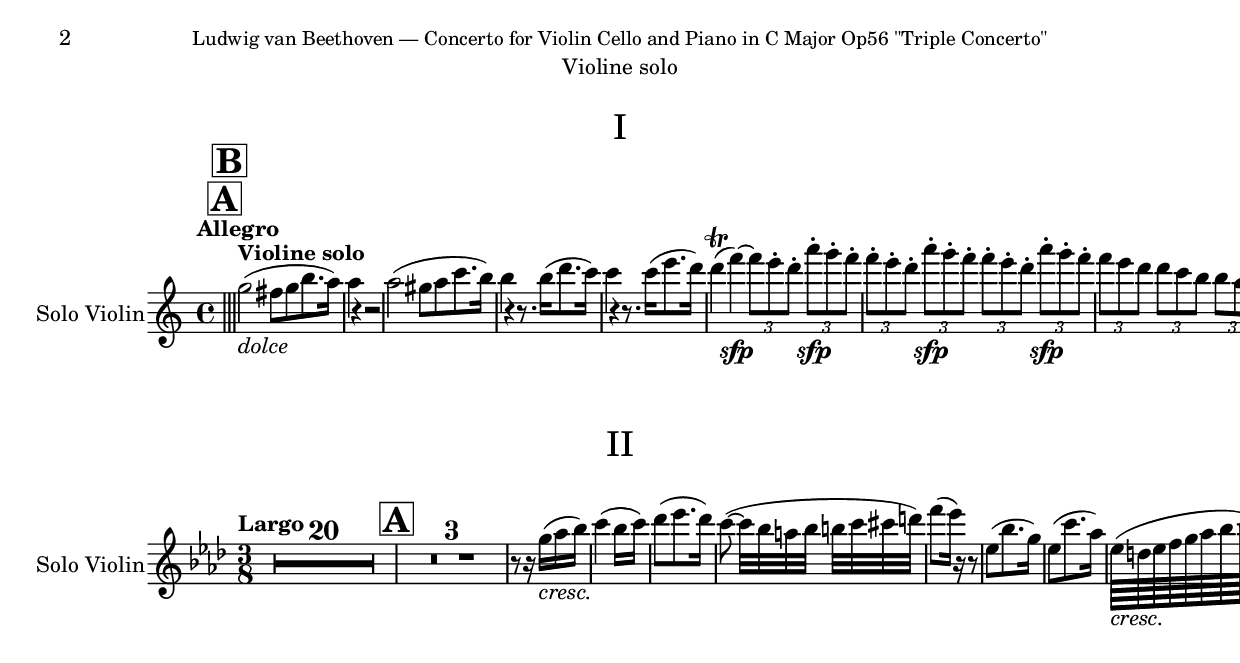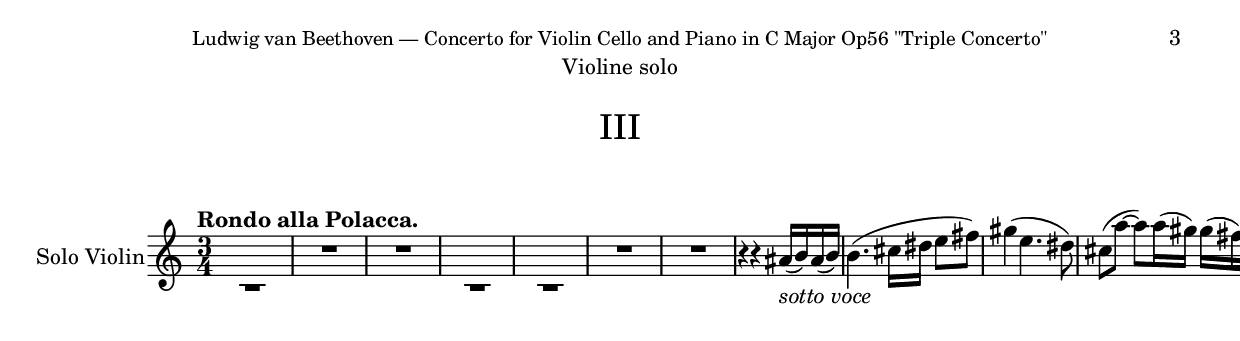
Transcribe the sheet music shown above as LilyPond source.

%###############################################################################
%#                                 H E A D E R                                 #
%###############################################################################
%
%  Composer           : Ludwig van Beethoven(1770 - 1827)
%  work               : Concerto for Violin Cello and Piano in C Major Op56
%                       "Triple Concerto"
%  Source             : Breitkopf und Härtel, n.d.[1862]. Plate B.70.
%  Type of score      : Score for SoloVln
%  Typesetter         : Sébastien MANEN
%  date of initiation : Monday 04 May 2020, 21:05
%
%###############################################################################
%#                          I N C L U D E   F I L E S                          #
%###############################################################################
\version "2.20.0"
\include "./00-Common/TripleConcerto_Header.ily"
\include "./00-Common/TripleConcerto_PaperParts.ily"
%  work        : Concerto for Violin Cello and Piano in C Major Op56 "Triple
%                Concerto"
%  typesetter  : Sébastien MANEN
%  date        : Monday 04 May 2020, 21:05
%###############################################################################
%#                 T I M E   A N D   T E M P O   S E C T I O N                 #
%###############################################################################
timeMvtI = {
	\time 4/4
	\tempo "Allegro"
}
timeMvtII = {
	\time 3/8
	\tempo "Largo"
}
timeMvtIII = {
	\time 3/4
	\tempo "Rondo alla Polacca."
}

%  work        : Concerto for Violin Cello and Piano in C Major Op56 "Triple
%                Concerto"
%  typesetter  : Sébastien MANEN
%  date        : Monday 04 May 2020, 21:05
generalOptions = {
	\version "2.20.0"
	\set Score.alternativeNumberingStyle = #'numbers
	\set Score.doubleRepeatType = #":|.|:"
	\set Score.markFormatter = #format-mark-box-alphabet
	\override Score.RehearsalMark #'font-size = #4
	\compressFullBarRests
	\override BreathingSign.text = \markup {
		\musicglyph "scripts.caesura.curved"
	}
}
partOptions = {
	\override Score.BarNumber #'font-size = #0.1
	\set Score.quotedCueEventTypes = #'(note-event rest-event tie-event
		beam-event tuplet-span-event dynamic-event articulation-event
		dynamic-event slur-event text-script-event trill-span-event
		phrasing-slur-event beam-forbid-event tremolo-event crescendo-event 
		decrescendo-event )
	\set Voice.restNumberThreshold = #0
}
#(set-global-staff-size 19)
\layout {
	#(layout-set-staff-size 19)
	\override TupletBracket #'bracket-visibility = ##f
	\override Hairpin.to-barline = ##f
}
layoutCueVoice = \with {
	fontSize = #-3
	\override Stem.length-fraction = #0.9
	\override TupletBracket #'bracket-visibility = ##f
	%\override Font.font-size = #+5
}

%  work        : Concerto for Violin Cello and Piano in C Major Op56 "Triple
%                Concerto"
%  typesetter  : Sébastien MANEN
%  date        : Monday 04 May 2020, 21:05
%###############################################################################
%#                    V O I C E   N A M E   :   F L A U T O                    #
%###############################################################################
nameFloteMvtI = {
	\set Staff.instrumentName = "Flote"
	\set Staff.shortInstrumentName = "Fl"
	\set Staff.midiInstrument = #"flute"
}
nameFloteMvtIII = {
	\set Staff.instrumentName = "Flote"
	\set Staff.shortInstrumentName = "Fl"
	\set Staff.midiInstrument = #"flute"
}
%###############################################################################
%#                      V O I C E   N A M E   :   O B O I                      #
%###############################################################################
nameOboeIMvtI = {
	\set Staff.instrumentName = "Oboe I"
	\set Staff.shortInstrumentName = "Ob I"
	\set Staff.midiInstrument = #"oboe"
}
nameOboeIMvtIII = {
	\set Staff.instrumentName = "Oboe I"
	\set Staff.shortInstrumentName = "Ob I"
	\set Staff.midiInstrument = #"oboe"
}
nameOboeIIMvtI = {
	\set Staff.instrumentName = "Oboe II"
	\set Staff.shortInstrumentName = "Ob II"
	\set Staff.midiInstrument = #"oboe"
}
nameOboeIIMvtIII = {
	\set Staff.instrumentName = "Oboe II"
	\set Staff.shortInstrumentName = "Ob II"
	\set Staff.midiInstrument = #"oboe"
}
%###############################################################################
%#                V O I C E   N A M E   :   C L A R I N E T T I                #
%###############################################################################
nameClarinetIMvtI = {
	\set Staff.instrumentName = \markup {
		\center-column {
			\lower #1 "Clarinetto I" "in C"
		}
	}
	\set Staff.shortInstrumentName = \markup {
		\center-column {
			\lower #1 "Cl I" "in C"
		}
	}
	\set Staff.midiInstrument = #"clarinet"
}
nameClarinetIMvtII = {
	\set Staff.instrumentName = \markup {
		\center-column {
			\lower #1 "Clarinetto I" \concat { "in B " \lower #-0.5 \tiny \flat }
		}
	}
	\set Staff.shortInstrumentName = \markup {
		\center-column {
			\lower #1 "Cl I" \concat { "in B " \lower #-0.5 \tiny \flat }
		}
	}
	\set Staff.midiInstrument = #"clarinet"
}
nameClarinetIMvtIII = {
	\set Staff.instrumentName = \markup {
		\center-column {
			\lower #1 "Clarinetto I" "in C"
		}
	}
	\set Staff.shortInstrumentName = \markup {
		\center-column {
			\lower #1 "Cl I" "in C"
		}
	}
	\set Staff.midiInstrument = #"clarinet"
}
nameClarinetIIMvtI = {
	\set Staff.instrumentName = \markup {
		\center-column {
			\lower #1 "Clarinetto II" "in C"
		}
	}
	\set Staff.shortInstrumentName = \markup {
		\center-column {
			\lower #1 "Cl II" "in C"
		}
	}
	\set Staff.midiInstrument = #"clarinet"
}
nameClarinetIIMvtII = {
	\set Staff.instrumentName = \markup {
		\center-column {
			\lower #1 "Clarinetto II" \concat { "in B " \lower #-0.5 \tiny \flat }
		}
	}
	\set Staff.shortInstrumentName = \markup {
		\center-column {
			\lower #1 "Cl II" \concat { "in B " \lower #-0.5 \tiny \flat }
		}
	}
	\set Staff.midiInstrument = #"clarinet"
}
nameClarinetIIMvtIII = {
	\set Staff.instrumentName = \markup {
		\center-column {
			\lower #1 "Clarinetto II" "in C"
		}
	}
	\set Staff.shortInstrumentName = \markup {
		\center-column {
			\lower #1 "Cl II" "in C"
		}
	}
	\set Staff.midiInstrument = #"clarinet"
}
%###############################################################################
%#                   V O I C E   N A M E   :   F A G O T T I                   #
%###############################################################################
nameFagottoIMvtI = {
	\set Staff.instrumentName = "Fagotto I"
	\set Staff.shortInstrumentName = "Fag I"
	\set Staff.midiInstrument = #"bassoon"
}
nameFagottoIMvtII = {
	\set Staff.instrumentName = "Fagotto I"
	\set Staff.shortInstrumentName = "Fag I"
	\set Staff.midiInstrument = #"bassoon"
}
nameFagottoIMvtIII = {
	\set Staff.instrumentName = "Fagotto I"
	\set Staff.shortInstrumentName = "Fag I"
	\set Staff.midiInstrument = #"bassoon"
}
nameFagottoIIMvtI = {
	\set Staff.instrumentName = "Fagotto II"
	\set Staff.shortInstrumentName = "Fag II"
	\set Staff.midiInstrument = #"bassoon"
}
nameFagottoIIMvtII = {
	\set Staff.instrumentName = "Fagotto II"
	\set Staff.shortInstrumentName = "Fag II"
	\set Staff.midiInstrument = #"bassoon"
}
nameFagottoIIMvtIII = {
	\set Staff.instrumentName = "Fagotto II"
	\set Staff.shortInstrumentName = "Fag II"
	\set Staff.midiInstrument = #"bassoon"
}
%###############################################################################
%#                     V O I C E   N A M E   :   C O R N I                     #
%###############################################################################
nameCornoIMvtI = {
	\set Staff.instrumentName = \markup {
		\center-column {
			\lower #1 "Corno I" "in C"
		}
	}
	\set Staff.shortInstrumentName = \markup {
		\center-column {
			\lower #1 "Cor I" "in C"
		}
	}
	\set Staff.midiInstrument = #"french horn"
}
nameCornoIMvtII = {
	\set Staff.instrumentName = \markup {
		\center-column {
			\lower #1 "Corno I" \concat { "in E " \lower #-0.5 \tiny \flat }
		}
	}
	\set Staff.shortInstrumentName = \markup {
		\center-column {
			\lower #1 "Cor I" \concat { "in E " \lower #-0.5 \tiny \flat }
		}
	}
	\set Staff.midiInstrument = #"french horn"
}
nameCornoIMvtIII = {
	\set Staff.instrumentName = \markup {
		\center-column {
			\lower #1 "Corno I" "in C"
		}
	}
	\set Staff.shortInstrumentName = \markup {
		\center-column {
			\lower #1 "Cor I" "in C"
		}
	}
	\set Staff.midiInstrument = #"french horn"
}
nameCornoIIMvtI = {
	\set Staff.instrumentName = \markup {
		\center-column {
			\lower #1 "Corno II" "in C"
		}
	}
	\set Staff.shortInstrumentName = \markup {
		\center-column {
			\lower #1 "Cor II" "in C"
		}
	}
	\set Staff.midiInstrument = #"french horn"
}
nameCornoIIMvtII = {
	\set Staff.instrumentName = \markup {
		\center-column {
			\lower #1 "Corno II" \concat { "in E " \lower #-0.5 \tiny \flat }
		}
	}
	\set Staff.shortInstrumentName = \markup {
		\center-column {
			\lower #1 "Cor II" \concat { "in E " \lower #-0.5 \tiny \flat }
		}
	}
	\set Staff.midiInstrument = #"french horn"
}
nameCornoIIMvtIII = {
	\set Staff.instrumentName = \markup {
		\center-column {
			\lower #1 "Corno II" "in C"
		}
	}
	\set Staff.shortInstrumentName = \markup {
		\center-column {
			\lower #1 "Cor II" "in C"
		}
	}
	\set Staff.midiInstrument = #"french horn"
}
%###############################################################################
%#                    V O I C E   N A M E   :   T R O M B E                    #
%###############################################################################
nameTrombeIMvtI = {
	\set Staff.instrumentName = \markup {
		\center-column {
			\lower #1 "Trombe I" "in C"
		}
	}
	\set Staff.shortInstrumentName = \markup {
		\center-column {
			\lower #1 "Trb I" "in C"
		}
	}
	\set Staff.midiInstrument = #"trumpet"
}
nameTrombeIMvtIII = {
	\set Staff.instrumentName = \markup {
		\center-column {
			\lower #1 "Trombe I" "in C"
		}
	}
	\set Staff.shortInstrumentName = \markup {
		\center-column {
			\lower #1 "Trb I" "in C"
		}
	}
	\set Staff.midiInstrument = #"trumpet"
}
nameTrombeIIMvtI = {
	\set Staff.instrumentName = \markup {
		\center-column {
			\lower #1 "Trombe II" "in C"
		}
	}
	\set Staff.shortInstrumentName = \markup {
		\center-column {
			\lower #1 "Trb II" "in C"
		}
	}
	\set Staff.midiInstrument = #"trumpet"
}
nameTrombeIIMvtIII = {
	\set Staff.instrumentName = \markup {
		\center-column {
			\lower #1 "Trombe II" "in C"
		}
	}
	\set Staff.shortInstrumentName = \markup {
		\center-column {
			\lower #1 "Trb II" "in C"
		}
	}
	\set Staff.midiInstrument = #"trumpet"
}
%###############################################################################
%#                   V O I C E   N A M E   :   T I M P A N I                   #
%###############################################################################
nameTimpaniMvtI = {
	\set Staff.instrumentName = \markup {
		\center-column {
			\lower #1 "Timpani" "in C G"
		}
	}
	\set Staff.shortInstrumentName = "Timp."
	\set Staff.midiInstrument = #"timpani"
}
nameTimpaniMvtIII = {
	\set Staff.instrumentName = \markup {
		\center-column {
			\lower #1 "Timpani" "in C G"
		}
	}
	\set Staff.shortInstrumentName = "Timp."
	\set Staff.midiInstrument = #"timpani"
}
%###############################################################################
%#                   V O I C E   N A M E   :   S O L O V L N                   #
%###############################################################################
nameSoloViolinMvtI = {
	\set Staff.instrumentName = "Solo Violin"
	\set Staff.shortInstrumentName = \markup {
		\center-column {
			\lower #1 "Solo-" "Vln"
		}
	}
	\set Staff.midiInstrument = #"violin"
}
nameSoloViolinMvtII = {
	\set Staff.instrumentName = "Solo Violin"
	\set Staff.shortInstrumentName = \markup {
		\center-column {
			\lower #1 "Solo-" "Vln"
		}
	}
	\set Staff.midiInstrument = #"violin"
}
nameSoloViolinMvtIII = {
	\set Staff.instrumentName = "Solo Violin"
	\set Staff.shortInstrumentName = \markup {
		\center-column {
			\lower #1 "Solo-" "Vln"
		}
	}
	\set Staff.midiInstrument = #"violin"
}
%###############################################################################
%#                   V O I C E   N A M E   :   S O L O V L C                   #
%###############################################################################
nameSoloCelloMvtI = {
	\set Staff.instrumentName = \markup {
		\center-column {
			\lower #1 "Solo" "Violoncello"
		}
	}
	\set Staff.shortInstrumentName = \markup {
		\center-column {
			\lower #1 "Solo-" "Vlc"
		}
	}
	\set Staff.midiInstrument = #"cello"
}
nameSoloCelloMvtII = {
	\set Staff.instrumentName = \markup {
		\center-column {
			\lower #1 "Solo" "Violoncello"
		}
	}
	\set Staff.shortInstrumentName = \markup {
		\center-column {
			\lower #1 "Solo-" "Vlc"
		}
	}
	\set Staff.midiInstrument = #"cello"
}
nameSoloCelloMvtIII = {
	\set Staff.instrumentName = \markup {
		\center-column {
			\lower #1 "Solo" "Violoncello"
		}
	}
	\set Staff.shortInstrumentName = \markup {
		\center-column {
			\lower #1 "Solo-" "Vlc"
		}
	}
	\set Staff.midiInstrument = #"cello"
}
%###############################################################################
%#                     V O I C E   N A M E   :   P I A N O                     #
%###############################################################################
namePianoUpMvtI = {
	\set Staff.instrumentName = "Pianoforte."
	\set Staff.shortInstrumentName = "Pf"
	\set Staff.midiInstrument = #"acoustic grand"
}
namePianoUpMvtII = {
	\set Staff.instrumentName = "Pianoforte."
	\set Staff.shortInstrumentName = "Pf"
	\set Staff.midiInstrument = #"acoustic grand"
}
namePianoUpMvtIII = {
	\set Staff.instrumentName = "Pianoforte."
	\set Staff.shortInstrumentName = "Pf"
	\set Staff.midiInstrument = #"acoustic grand"
}
namePianoDownMvtI = {
	\set Staff.instrumentName = ""
	\set Staff.shortInstrumentName = ""
	\set Staff.midiInstrument = #"acoustic grand"
}
namePianoDownMvtII = {
	\set Staff.instrumentName = ""
	\set Staff.shortInstrumentName = ""
	\set Staff.midiInstrument = #"acoustic grand"
}
namePianoDownMvtIII = {
	\set Staff.instrumentName = ""
	\set Staff.shortInstrumentName = ""
	\set Staff.midiInstrument = #"acoustic grand"
}
%###############################################################################
%#                   V O I C E   N A M E   :   V I O L I N I                   #
%###############################################################################
nameViolinIMvtI = {
	\set Staff.instrumentName = "Violino I"
	\set Staff.shortInstrumentName = "Vln I"
	\set Staff.midiInstrument = #"violin"
}
nameViolinIMvtII = {
	\set Staff.instrumentName = "Violino I"
	\set Staff.shortInstrumentName = "Vln I"
	\set Staff.midiInstrument = #"violin"
}
nameViolinIMvtIII = {
	\set Staff.instrumentName = "Violino I"
	\set Staff.shortInstrumentName = "Vln I"
	\set Staff.midiInstrument = #"violin"
}
%###############################################################################
%#                  V O I C E   N A M E   :   V I O L I N I I                  #
%###############################################################################
nameViolinIIMvtI = {
	\set Staff.instrumentName = "Violino II"
	\set Staff.shortInstrumentName = "Vln II"
	\set Staff.midiInstrument = #"violin"
}
nameViolinIIMvtII = {
	\set Staff.instrumentName = "Violino II"
	\set Staff.shortInstrumentName = "Vln II"
	\set Staff.midiInstrument = #"violin"
}
nameViolinIIMvtIII = {
	\set Staff.instrumentName = "Violino II"
	\set Staff.shortInstrumentName = "Vln II"
	\set Staff.midiInstrument = #"violin"
}
%###############################################################################
%#                  V O I C E   N A M E   :   B R A T S C H E                  #
%###############################################################################
nameViolaMvtI = {
	\set Staff.instrumentName = "Viola"
	\set Staff.shortInstrumentName = "Vla"
	\set Staff.midiInstrument = #"viola"
}
nameViolaMvtII = {
	\set Staff.instrumentName = "Viola"
	\set Staff.shortInstrumentName = "Vla"
	\set Staff.midiInstrument = #"viola"
}
nameViolaMvtIII = {
	\set Staff.instrumentName = "Viola"
	\set Staff.shortInstrumentName = "Vla"
	\set Staff.midiInstrument = #"viola"
}
%###############################################################################
%#                     V O I C E   N A M E   :   B A S S I                     #
%###############################################################################
nameVioloncellMvtI = {
	\set Staff.instrumentName = "Cello"
	\set Staff.shortInstrumentName = "Vcl"
	\set Staff.midiInstrument = #"cello"
}
nameVioloncellMvtII = {
	\set Staff.instrumentName = "Cello"
	\set Staff.shortInstrumentName = "Vcl"
	\set Staff.midiInstrument = #"cello"
}
nameVioloncellMvtIII = {
	\set Staff.instrumentName = "Cello"
	\set Staff.shortInstrumentName = "Vcl"
	\set Staff.midiInstrument = #"cello"
}
nameBassoMvtI = {
	\set Staff.instrumentName = "Basso"
	\set Staff.shortInstrumentName = "Kb"
	\set Staff.midiInstrument = #"contrabass"
}
nameBassoMvtII = {
	\set Staff.instrumentName = "Basso"
	\set Staff.shortInstrumentName = "Kb"
	\set Staff.midiInstrument = #"contrabass"
}
nameBassoMvtIII = {
	\set Staff.instrumentName = "Basso"
	\set Staff.shortInstrumentName = "Kb"
	\set Staff.midiInstrument = #"contrabass"
}

%  work        : Concerto for Violin Cello and Piano in C Major Op56 "Triple
%                Concerto"
%  typesetter  : Sébastien MANEN
%  date        : Sunday 11 June 2023, 06:59
%###############################################################################
%#                      S H O R T C U T S   S E C T I O N                      #
%###############################################################################

% dynamics

crescmarkup = \markup {\italic cresc.}
crescpocoapoco = \markup {\italic {cresc. poco a poco}}
crescsottovoce = \markup {\italic {cresc. sotto voce}}
decresc = \markup {\italic decresc.}
dimin = \markup {\italic dimin.}
dimmarkup = \markup {\italic dim.}
farco=^\markup {\dynamic f \italic arco}
fcresc = \markup { \dynamic f \italic cresc.}
fmarcato = \markup { \dynamic f \italic marcato}
fpmoltopiano = \markup {\dynamic fp \italic {molto piano} }
moltopiano = \markup {\italic {molto piano}}
pcresc = \markup { \dynamic p \italic cresc.}
pdim = \markup { \dynamic p \italic dim.}
pdolce = \markup { \dynamic p \italic dolce}
pespressivo = \markup {\dynamic p \italic espressivo}
piuf = \markup {\italic {più} \dynamic f}
plegato = \markup {\dynamic p \italic {legato}}
ppcrescpocoapoco = \markup {\dynamic pp \italic {cresc. poco a poco}}
ppsempre = \markup {\dynamic pp \italic sempre}
psottovoce = \markup {\dynamic p \italic {sotto voce}}
pstacc = \markup {\dynamic p \italic stacc.}
sempreff = \markup {\italic sempre \dynamic ff }
semprep = \markup {\italic sempre \dynamic p}
semprepp = \markup {\italic sempre \dynamic pp}

crescD = #(make-dynamic-script (markup #:normal-text #:italic "cresc."))
pcrescD = #(make-dynamic-script (markup #:dynamic "p" #:normal-text #:italic "cresc."))
sempreppD = #(make-dynamic-script (markup #:normal-text #:italic "sempre" #:dynamic "pp"))


% tempo & expression

adagio = \markup {adagio}
arco = \markup {\italic arco}
atempo = \markup {\bold {a tempo}}
cantabile = \markup {\italic cantabile}
consordino = \markup {\italic {con sordino}}
dolce = \markup {\italic {dolce}}
espressivo = \markup {\italic {espressivo}}
legato = \markup {\italic legato}
moltocantabile = \markup {\italic {molto cantabile}}
piuallegro = \markup {Più Allegro}
pizz = \markup {\italic pizz.}
rallentando = \markup {\italic rallentando}
sempreped = \markup {\italic sempre \musicglyph "pedal.Ped" }
semprestaccato = \markup {\italic {sempre staccato}}
semprestacc = \markup {\italic {sempre stacc.}}
senzasordino = \markup {\italic {senza sordino}}
sottovoce = \markup {\italic {sotto voce}}
staccato = \markup {\italic staccato}
stacc = \markup {\italic stacc.}
tenmarkup=^\markup {\italic ten.}



% instrumentation

basso=^\markup {Basso.}
klavier_solobold=^\markup {\bold \abs-fontsize #10 \column {\lower #1 Klavier solo}}
klaviersolobold=^\markup {\bold \abs-fontsize #10 {Klavier solo}}
solobold=^\markup {\bold \abs-fontsize #10 Solo}
solo = \markup {Solo.}
tuttibold=^\markup {\bold \abs-fontsize #10 Tutti}
tutti = \markup {\italic tutti}
tutti = \markup {Tutti.}
unobassoeviolonc = \markup {Uno Basso e Violonc.}
violinesolobold=^\markup {\bold \abs-fontsize #10 {Violine solo}}
violine-solobold=^\markup {\bold 
	\abs-fontsize #10 {
		\column { \lower #1.5 "Violine" "solo"}
	}
}
violoncellosolobold=^\markup {\bold \abs-fontsize #10 {Violoncello solo}}


% glyphs

natural = \markup {\tiny \natural} 
flat = \markup { \tiny \flat}
sharp = \markup {\tiny \sharp} 
one=^\markup {\tiny \number 1}
two=^\markup {\tiny \number 2}
three=^\markup {\tiny \number 3}
four=^\markup {\tiny \number 4}
five=^\markup {\tiny \number 5}
six=^\markup {\tiny \number 6}
seven=^\markup {\tiny \number 7}
eight=^\markup {\tiny \number 8}
nine=^\markup {\tiny \number 9}
ten=^\markup {\tiny \number 10}

sharptrill = \markup { 
	\general-align #X #CENTER 
	\line { 
		\general-align #Y #DOWN \tiny \sharp \musicglyph #"scripts.trill" 
	}
}
naturaltrill = \markup { 
	\general-align #X #CENTER 
	\line { 
		\general-align #Y #DOWN \tiny \natural \musicglyph #"scripts.trill" 
	}
}
flattrill = \markup { 
	\general-align #X #CENTER 
	\line { 
		\general-align #Y #DOWN \tiny \flat \musicglyph #"scripts.trill" 
	}
}
trillglyph = \markup {
	\musicglyph #"scripts.trill" 
}


noFlag = \once \omit Flag
omitBeam = \once \omit Beam


attaccaMark = \mark \markup { 
	\normalsize \italic attacca:
}
rightAlign = {
	\once \override Score.RehearsalMark.self-alignment-X = 1
	\once \override Score.RehearsalMark.direction = #DOWN
}



crescText = #(define-music-function
	(cresctext)
	(markup?)
	#{
		\once \set crescendoText = \markup {\italic { #cresctext } }
		\once \set crescendoSpanner = #'text
	#}
)
dimText = #(define-music-function
	(cresctext)
	(markup?)
	#{
		\once \set decrescendoText = \markup {\italic { #cresctext } }
		\once \set decrescendoSpanner = #'text
	#}
)
fermataCentered  = {
	\once \override Score.MultiMeasureRest.transparent = ##t 
	R2.^\markup {\musicglyph "scripts.ufermata"}
}

dfermataCentered  = {
	\once \override Score.MultiMeasureRest.transparent = ##t 
	R2._\markup {\musicglyph "scripts.dfermata"}
}


oneCentered  = {
	\omit MultiMeasureRestNumber
	\once \override Score.MultiMeasureRest.transparent = ##t 
	R1^\markup {\tiny \number 1}
	\undo \omit MultiMeasureRestNumber
}
twoCentered  = {
	\omit MultiMeasureRestNumber
	\once \override Score.MultiMeasureRest.transparent = ##t 
	R1^\markup {\tiny \number 2}
	\undo \omit MultiMeasureRestNumber
}
threeCentered  = {
	\omit MultiMeasureRestNumber
	\once \override Score.MultiMeasureRest.transparent = ##t 
	R1^\markup {\tiny \number 3}
	\undo \omit MultiMeasureRestNumber
}
fourCentered  = {
	\omit MultiMeasureRestNumber
	\once \override Score.MultiMeasureRest.transparent = ##t 
	R1^\markup {\tiny \number 4}
	\undo \omit MultiMeasureRestNumber
}
fiveCentered  = {
	\omit MultiMeasureRestNumber
	\once \override Score.MultiMeasureRest.transparent = ##t 
	R1^\markup {\tiny \number 5}
	\undo \omit MultiMeasureRestNumber
}
sixCentered  = {
	\omit MultiMeasureRestNumber
	\once \override Score.MultiMeasureRest.transparent = ##t 
	R1^\markup {\tiny \number 6}
	\undo \omit MultiMeasureRestNumber
}
sevenCentered  = {
	\omit MultiMeasureRestNumber
	\once \override Score.MultiMeasureRest.transparent = ##t 
	R1^\markup {\tiny \number 7}
	\undo \omit MultiMeasureRestNumber
}
eightCentered  = {
	\omit MultiMeasureRestNumber
	\once \override Score.MultiMeasureRest.transparent = ##t 
	R1^\markup {\tiny \number 8}
	\undo \omit MultiMeasureRestNumber
}
nineCentered  = {
	\omit MultiMeasureRestNumber
	\once \override Score.MultiMeasureRest.transparent = ##t 
	R1^\markup {\tiny \number 9}
	\undo \omit MultiMeasureRestNumber
}
tenCentered  = {
	\omit MultiMeasureRestNumber
	\once \override Score.MultiMeasureRest.transparent = ##t 
	R1^\markup {\tiny \number 10}
	\undo \omit MultiMeasureRestNumber
}

textSpanner = #(define-music-function
	(textSpanner fontshape)
	(string? symbol?)
	#{
		\once \override TextSpanner.font-shape = #fontshape
		\once \override TextSpanner.bound-details.left.text = \markup { #textSpanner }
	#}
)

ottavaBracket = #(define-music-function
	(textSpanner fontshape)
	(string? symbol?)
	#{
		\once \override TextSpanner.font-shape = #fontshape
		\once \override TextSpanner.dash-fraction = #0.2
		\once \override TextSpanner.dash-period = #1.5
		\once \override TextSpanner.bound-details.right.attach-dir = #1
		\once \override TextSpanner.bound-details.right.stencil = #ly:text-interface::print
		\once \override TextSpanner.bound-details.right.text = \markup { \draw-dashed-line #'(0 . -0.8) }
		\once \override TextSpanner.bound-details.left.text = \markup { #textSpanner }
	#}
)

no = {
	\undo \omit MultiMeasureRestNumber
%	\revert MultiMeasureRest.staff-position
}


ni = {
	\omit MultiMeasureRestNumber
%	\override MultiMeasureRest.staff-position = #-6
}


mmrPos = #(define-music-function
	(position)
	(number?)
	#{
		\once \override MultiMeasureRest.staff-position = #(- position 2)
	#}
)

markXoffset = #(define-music-function
	(offset)
	(number?)
	#{
		\once \override Score.RehearsalMark.self-alignment-X = #(- offset)
	#}
)

markYoffset = #(define-music-function
	(offset)
	(number?)
	#{
		\once \override Score.RehearsalMark.Y-offset = #offset
	#}
)

attacca = {
	\once \override TextScript.self-alignment-X=1
	s8_\markup {\italic attacca:}
}


InCueContext = {
	\override Beam.beam-thickness = #0.35 % 0.30
	\override StemTremolo.beam-thickness = #0.35 % 0.30
	\override Beam.length-fraction = #0.63 % 0.8
	\override Stem.length-fraction = #0.63 % 0.8
%	\override Stem.length = #7
%	\override Beam.length = #7
	\set fontSize = #-4 %-4
}

OutCueContext = {
	\revert Beam.beam-thickness
	\revert StemTremolo.beam-thickness
	\revert Beam.length-fraction
	\revert Stem.length-fraction
%	\override Stem.length = #7
%	\override Beam.length = #7
	\unset fontSize
}

breathSign = {
	\override BreathingSign.text = \markup { \musicglyph "scripts.caesura.curved" }
}


textOsp = #(define-music-function
	(prio)
	(number?)
	#{
		\once \override TextScript.outside-staff-priority = #prio
	#}
)

mmrLength = #(define-music-function
	(length)
	(number?)
	#{
		\once \override MultiMeasureRest.minimum-length = #length
	#}
)

textOffset = #(define-music-function
	(offset)
	(number?)
	#{
		\once \override Staff.TextScript.padding = #0
		\once \override Staff.TextScript.Y-offset = #offset
	#}
)

dynEsw = #(define-music-function
	(width)
	(pair?)
	#{
		\once \override DynamicText.extra-spacing-width = #width
	#}
)

hairpinLength = #(define-music-function
	(length)
	(number?)
	#{
		\once \override Hairpin.minimum-length = #length
	#}
)



trillSpanCustom = #(define-music-function
	(length markup)
	(number? markup?)
	#{
		\once \override TrillSpanner.minimum-length = #length
		\once \override TrillSpanner.springs-and-rods = #ly:spanner::set-spacing-rods
		\once \override Score.TrillSpanner.bound-details.left.text = #markup
	#}
)

trillSpanPadding = #(define-music-function
	(padding)
	(number?)
	#{
		\once \override TrillSpanner.bound-details.right.padding = #padding
	#}
)

beamOffset = #(define-music-function
	(position)
	(pair?)
	#{
		\once \offset positions #position Beam
	#}
)

noteShift = #(define-music-function
	(shift)
	(number?)
	#{
		\once \override NoteColumn.force-hshift = #shift
	#}
)

stemOffset = #(define-music-function
	(offset)
	(number?)
	#{
		\once \offset length #offset Stem
	#}
)

aIIOmit = \once \omit Voice.CombineTextScript


beamGap = #(define-music-function
	(gap)
	(number?)
	#{
		\once \override Beam.auto-knee-gap = #gap
	#}
)

dynEO = #(define-music-function
	(offset)
	(pair?)
	#{
		\once \override DynamicText.extra-offset = #offset
		\once \override DynamicText.whiteout = #1
		\once \override DynamicText.whiteout-style = #'outline
	#}
)

hairpinShorten = #(define-music-function
	(shortLength)
	(pair?)
	#{
		\once \override Hairpin.shorten-pair = #shortLength
	#}
)

whiteoutMarkup = {
	\once \override Hairpin.layer = #4
	\once \override TextScript.layer = #3
	\once \override TextScript.whiteout = #1
	\once \override TextScript.whiteout-style = #'outline
}

aIIXoffset = #(define-music-function
	(offset)
	(number?)
	#{
		\once \override CombineTextScript.X-offset = #offset
	#}
)

revertRehearsalMark = {
	\once \revert Score.RehearsalMark.extra-spacing-width
	\once \revert Score.RehearsalMark.extra-spacing-height
}

rehearsalMarkOsp = #(define-music-function
	(prio)
	(number?)
	#{
		\once \override Staff.RehearsalMark.outside-staff-priority = #prio
	#}
)

tupletOffset = #(define-music-function
	(offset)
	(number?)
	#{
		\once \override TupletNumber.Y-offset = #offset 
	#}
)

InCueContext = {
	\override Beam.beam-thickness = #0.30 % 0.30
	\override StemTremolo.beam-thickness = #0.35 % 0.30
	\override Beam.length-fraction = #0.67 % 0.8
	\override Stem.length-fraction = #0.8 % 0.8
%	\override Stem.length = #7
%	\override Beam.length = #7
	\set fontSize = #-3 %-3
}

OutCueContext = {
	\revert Beam.beam-thickness
	\revert StemTremolo.beam-thickness
	\revert Beam.length-fraction
	\revert Stem.length-fraction
%	\override Stem.length = #7
%	\override Beam.length = #7
	\unset fontSize
}


mmrnDown = {
	\once \override MultiMeasureRestNumber.direction = #-1 
}

markEO = #(define-music-function
	(offset)
	(pair?)
	#{
		\once \override TextScript.layer = #3
		\once \override TextScript.extra-offset = #offset
		\once \override TextScript.whiteout = #1
		\once \override TextScript.whiteout-style = #'outline
	#}
)

tempoXoffset = #(define-music-function
	(offset)
	(number?)
	#{
		\once \override Score.MetronomeMark.X-offset = #offset
	#}
)

trillSpanPadding = #(define-music-function
	(padding)
	(number?)
	#{
		\once \override TrillSpanner.bound-details.right.padding = #padding
	#}
)

tempoEO = #(define-music-function
	(offset)
	(pair?)
	#{
		\once \override Score.MetronomeMark.extra-offset = #offset
	#}
)

tempoDown = \once \override Score.MetronomeMark.direction = #-1 

markWhiteout = {
	\once \override Score.RehearsalMark.layer = #3
	\once \override Score.RehearsalMark.whiteout = #0.75
	\once \override Score.RehearsalMark.whiteout-style = #'outline
}

scriptOsf = {
	\once \override Voice.Script.outside-staff-priority = #700
}

%%%%%%%%%%%%%%%%%%%%%%%%%%%%%%%%%%%%%%%%%%%%%%%%%

%aIIExtraOffset = #(define-music-function
%	(extraoffset)
%	(pair?)
%	#{
%		\once \override CombineTextScript.extra-offset = #extraoffset
%	#}
%)

%arpeggioPadding = #(define-music-function
%	(padding)
%	(number?)
%	#{
%		\once \override Voice.Arpeggio.padding = #padding
%	#}
%)

%beamLeftTwoRightOne = {
%	\set stemLeftBeamCount = #2
%	\set stemRightBeamCount = #1
%}

%beamLeftOneRightTwo = {
%	\set stemLeftBeamCount = #1
%	\set stemRightBeamCount = #2
%}

%setBeamTriple = { 
%	\set subdivideBeams = ##t
%	\set baseMoment = #(ly:make-moment 1/8)
%	\set beatStructure = 2,2,2
%}

%crescText = #(define-music-function
%	(cresctext)
%	(markup?)
%	#{
%		\once \set crescendoText = \markup {\italic { #cresctext } }
%		\once \set crescendoSpanner = #'text
%	#}
%)
%dimText = #(define-music-function
%	(cresctext)
%	(markup?)
%	#{
%		\once \set decrescendoText = \markup {\italic { #cresctext } }
%		\once \set decrescendoSpanner = #'text
%	#}
%)


%dynSpanYoffset = #(define-music-function
%	(offset)
%	(number?)
%	#{
%		\once \override DynamicTextSpanner.bound-details.right.Y = #offset
%	#}
%)


%hairpinEO = #(define-music-function
%	(offset)
%	(pair?)
%	#{
%		\once \override Hairpin.extra-offset = #offset
%		\once \override Hairpin.whiteout = ##t
%		\once \override Hairpin.whiteout-style = #'outline
%	#}
%)

%InCueContext = {
%	\override Beam.beam-thickness = #0.30 % 0.30
%	\override StemTremolo.beam-thickness = #0.35 % 0.30
%	\override Beam.length-fraction = #0.67 % 0.8
%	\override Stem.length-fraction = #0.8 % 0.8
%%	\override Stem.length = #7
%%	\override Beam.length = #7
%	\set fontSize = #-3 %-3
%}

%OutCueContext = {
%	\revert Beam.beam-thickness
%	\revert StemTremolo.beam-thickness
%	\revert Beam.length-fraction
%	\revert Stem.length-fraction
%%	\override Stem.length = #7
%%	\override Beam.length = #7
%	\unset fontSize
%}

%mmrPos = #(define-music-function
%	(position)
%	(number?)
%	#{
%		\once \override MultiMeasureRest.staff-position = #(- position 2)
%	#}
%)

%mmrLength = #(define-music-function
%	(length)
%	(number?)
%	#{
%		\once \override MultiMeasureRest.space-increment = #length
%	#}
%)

%mmrMinLength = #(define-music-function
%	(length)
%	(number?)
%	#{
%		\once \override MultiMeasureRest.minimum-length = #length
%	#}
%)

%mmrCondens = \once \override MultiMeasureRest.springs-and-rods = #ly:spanner::set-spacing-rods 

%omitMMRN = \omit MultiMeasureRestNumber


%mmrEO = #(define-music-function
%	(offset)
%	(pair?)
%	#{
%		\once \override MultiMeasureRest.extra-offset = #offset
%	#}
%)


%markXoffset = #(define-music-function
%	(offset)
%	(number?)
%	#{
%		\once \override Score.RehearsalMark.self-alignment-X = #(- offset)
%	#}
%)

%markYoffset = #(define-music-function
%	(offset)
%	(number?)
%	#{
%		\once \override Score.RehearsalMark.Y-offset = #offset
%	#}
%)

%no = {
%	\undo \omit MultiMeasureRestNumber
%}


%ni = {
%	\omit MultiMeasureRestNumber
%}

%ottavaShorten = #(define-music-function
%	(value)
%	(pair?)
%	#{
%		\once \override Staff.OttavaBracket.shorten-pair = #value
%	#}
%)

%setSextolet = {
%	\set subdivideBeams = ##t
%	\set baseMoment = #(ly:make-moment 1/8)
%	\set beatStructure = 2,2,2,2
%	\override TupletNumber.Y-offset = #-3
%	\override TupletNumber.avoid-slur = #'ignore
%}
%unsetSextolet = {
%	\set subdivideBeams = ##f
%	\revert TupletNumber.Y-offset
%	\revert TupletNumber.avoid-slur
%}


%textInSlur = {
%	%\once \override TextScript.outside-staff-priority = 0
%	\once \override TextScript.slur-padding = #0
%	\once \override TextScript.avoid-slur = #'around
%}

%textOsp = #(define-music-function
%	(prio)
%	(number?)
%	#{
%		\once \override TextScript.outside-staff-priority = #prio
%	#}
%)

%tempoExtraOffset = #(define-music-function
%	(offset)
%	(pair?)
%	#{
%		\once \override Score.MetronomeMark.extra-offset = #offset
%	#}
%)


%tupletExtraOffset = #(define-music-function
%	(offset)
%	(pair?)
%	#{
%		\once \override TupletNumber.extra-offset = #offset 
%	#}
%)

%tupletAvoidSlur = \once \override TupletNumber.avoid-slur = #'ignore

%omitTupletNumber = \once \omit Voice.TupletNumber


%tremoloPosition = #(define-music-function
%	(position)
%	(number?)
%	#{
%		\once \override StemTremolo.Y-offset = #position
%	#}
%)

%trillSpanCustom = #(define-music-function
%	(length markup)
%	(number? markup?)
%	% function to create a trill spanner with :
%	%	- specified length
%	%	- specified markup
%	#{
%		\once \override TrillSpanner.minimum-length = #length
%		\once \override TrillSpanner.springs-and-rods = #ly:spanner::set-spacing-rods
%		\once \override Score.TrillSpanner.bound-details.left.text = #markup
%	#}
%)

%trillSpanPadding = #(define-music-function
%	(padding)
%	(number?)
%	% function to create a trill spanner with :
%	%	- specified padding to avoid overlap
%	#{
%		\once \override TrillSpanner.bound-details.right.padding = #padding
%	#}
%)


%naturaltrill = \once \override TrillSpanner.bound-details.left.text = \markup {
%	\concat { 
%		\musicglyph #"scripts.trill" \translate #'(0.5 . 1.05) \tiny \natural 
%	}
%}
%flattrill = \once \override TrillSpanner.bound-details.left.text = \markup {
%	\concat { 
%		\musicglyph #"scripts.trill" \translate #'(0.6 . 0.52) \tiny \flat 
%	}
%}
%sharptrill = \once \override TrillSpanner.bound-details.left.text = \markup {
%	\concat { 
%		\musicglyph #"scripts.trill" \translate #'(0.5 . 1.05) \tiny \sharp  
%	}
%}

%trillflat = \markup { 
%	\general-align #X #CENTER 
%	\concat { 
%		\hspace #2.4 \musicglyph #"scripts.trill" 
%		\translate #'(0.5 . 0.49) \tiny \flat 
%	}
%}



%voltaShorten = #(define-music-function
%	(shortLength)
%	(pair?)
%	#{
%		\once \override Score.VoltaBracket.shorten-pair = #shortLength
%	#}
%)

%whiteoutRehearsalMark = {
%	\override Score.StaffSymbol.layer = #4
%	\override Score.RehearsalMark.layer = #3
%	\once \override Score.RehearsalMark.whiteout = ##t
%	%\once \override Score.RehearsalMark.whiteout-style = #'outline
%}


%whiteoutDynamic = {
%	\once \override DynamicText.whiteout = ##t
%	\once \override DynamicText.whiteout-style = #'outline
%}

%whiteoutMetronomeMark = {
%	\once \override Score.MetronomeMark.whiteout = ##t
%	\once \override Score.MetronomeMark.whiteout-style = #'outline
%}


%  work        : Concerto for Violin Cello and Piano in C Major Op56 "Triple
%                Concerto"
%  typesetter  : Sébastien MANEN
%  date        : Friday 08 May 2020, 14:21
%###############################################################################
%#                      P A R T   S C O R E   F O R M A T                      #
%###############################################################################
formatSoloViolinMvtI = {
	\override Score.NonMusicalPaperColumn.line-break-permission = ##f
	\override Score.NonMusicalPaperColumn.page-break-permission = ##f
}
formatSoloViolinMvtII = {
	\override Score.NonMusicalPaperColumn.line-break-permission = ##f
	\override Score.NonMusicalPaperColumn.page-break-permission = ##f
}
formatSoloViolinMvtIII = {
	\override Score.NonMusicalPaperColumn.line-break-permission = ##f
	\override Score.NonMusicalPaperColumn.page-break-permission = ##f
}

%  work        : Concerto for Violin Cello and Piano in C Major Op56 "Triple
%                Concerto"
%  typesetter  : Sébastien MANEN
%  date        : Monday 04 May 2020, 21:05
%###############################################################################
%#                   C U E   V O I C E   F O R   F L A U T O                   #
%###############################################################################
cueVoiceFloteMvtI = \relative c' {
	R1*12
	% bar 13 - 18
	c1\pp -\tweak X-offset #-5 _\markup {Viol.I}
	b8^( c d8. c16) c4^. c^.
	e1
	dis8^( e f8. e16) e4^. e^. 
	g1
	fis8^( g a8. g16) g4^. g^.
	R1*19
	% bar 38 - 39
	e2.-\tweak X-offset #-4.5 _\markup {Fag.I} c4^(
	b d c a
	g) r r2
	R1*7
	% bar 48 - 50
	ees''2.(^\markup {Viol.I} des4)
	c1~^\sf^\>
	c2(^\pp d!
	c1)
	R1*60
	% bar 112 - 113
	r4 g4~^\p^\markup {Cor.I} g8 c( e g)
	g8.( f16) e2 f8.( d16)
	R1*32
	% bar 146 - 148
	\tuplet 3/2 4 {r8 e,(_\crescmarkup^\markup {Pf} gis) gis( b) b( e) e( gis) gis( b) b(
	e) e( b) b( gis) gis( e) e( b) b( gis) gis(
	e)\ff b'-. gis-. e'-. b-. gis'-. e-. b'-. gis-. <gis b e>-. q-. q-. }
	R1*14
	% bar 163 - 164
	r2 r4 e,,^\arco^\markup {Vlc.}~
	e cis b8.\noBeam e,16\f-.[ fis8.-. gis16-.]
	R1*32
	% bar 197 - 198
	r8. e'''16-.-\tweak X-offset #-4 ^\markup {Cor.I} e8.-. e16-. e4-. r
	r8. c16-. c8.-. c16-. c4-. r
	R1*24
	% bar 223 - 224
	gis8_\ppcrescpocoapoco^\markup {Viol.I} gis gis gis b b b b
	d d d d gis gis gis gis
	R1*53
	% bar 278 - 282
	r2 a,8[(\p-\tweak X-offset #-3 ^\markup {Ob.I} bes d8. bes16)]
	R1
	r2 b!8[(_\semprepp c ees8. c16)]
	R1
	r2 a8([ bes des8. bes16)]
	R1*40
	% bar 323 - 324
	r16 f^\markup {Vl.conc.} g a b c d e f g a b c d e f
	r b,, c d e f g a b c d e f g a b
	R1*59
	% bar 384 - 385
	\tuplet 3/2 4 {b,8^\markup {Viol.I} b^( g) g^( d) d^( b) b^( g) g^( d) d^(
	b) b'-. g-. d'-. b-. g'-. d-. b'-. g-. d'-. b-. g'-. }
	R1*14
	% bar 400 - 401
	s2 s4-\tweak X-offset #-1 ^\markup {Vlc.} g,,,(~^\arco
	g e d8.) g,16[\f-. a8.-. b16]-. 
	R1*32
	% bar 434 - 435
	g'''8.[-.^\markup {Ob.I} g16-. g8.-. g16]-. g4-. r
	r8. e16[-. e8.-. e16]-. e4-. r
	R1*24
	% bar 460 - 461
	b8_\ppcrescpocoapoco^\markup {Viol.I} b b b d d d d
	f f f f b b b b
	R1*52
	% bar 514 - 515
	b,,16_(_\crescmarkup^\markup {Viol.I} c b c) e8._( d16) cis16_( d cis d) f8._( e16)
	dis_( e dis e) g8._( f16) e_( f e f) a8.-. g16-.
}
cueVoiceFloteMvtIII = \relative c'' {
	R2.*12
	% bar 13 - 17
	b4.(^\markup {Vln.conc} cis16 dis e8 fis)
	g4( e4. d8)
	cis( a' d,4. c8)
	b(\p g' c,) r c,8.(^\markup {Viol.I} e16
	g8) s s2
	R2.*73
	% bar 91 - 92
	d8^\markup {Vln.conc}\f d''4^\sf b8-. g-. e-.
	d-. b-. g-. e-. d8._( e32 fis)
	R2.*38
	% bar 131 - 134
	b4.(^\markup {Vln.conc} cis16 dis e8 fis)
	g4( e4. d8)
	cis( a' d,4. c8)
	b(\p g' c,) r r4
	R2.*83
	% bar 218 - 220
	r8 g'16\pp^\markup {Ob.I} g g8 g g g
	R2.
	r8 g16\pp g g8 g g g
	R2.*20
	% bar 241 - 244
	g,4.(_\crescmarkup^\markup {Vln.conc} a16 b c8 d)
	\grace {c16 d} e4( c4. b8)
	a( f') b,( g'4) g8
	g4(\f c,8) r s4
	R2.*39
	% bar 284 - 285
	g,8\f^\markup {Vln.conc} g'''4\sf e8-. c-. a-.
	g-. e-. c-. a-. g8.( a32 b)
	R2.*37
	% bar 323 - 325
	r16 fis(^\markup {Pf.} g a b c d e g f! e d)
	e( g, a b c d e f a g f e
	d) fis,(_\crescmarkup g <fis a> <g b> <a c> <b d> <c e> <e g> <d f!> <c e> <b d>)
	R2.*7 \time 2/4
	R2*52
	% bar 385 - 386
	d'16^\markup {Vln.conc}\p c b c d c b a
	a^( g) fis^. g^. a^( g) fis^. g^.
	
}
%###############################################################################
%#                     C U E   V O I C E   F O R   O B O I                     #
%###############################################################################
cueVoiceOboeIMvtI = \relative c' {
	R1*12
	% bar 13 - 18
	c1\pp -\tweak X-offset #-5 _\markup {Viol.I}
	b8^( c d8. c16) c4^. c^.
	e1
	dis8^( e f8. e16) e4^. e^. 
	g1
	fis8^( g a8. g16) g4^. g^.
	R1*19
	% bar 38 - 39
	e2.-\tweak X-offset #-4.5 _\markup {Fag.I} c4^(
	b d c a)
	g r r2
	R1*64
	% bar 105 - 107
	r16 c\p^\markup {Vln.conc} d e f g a b c d e f g8 g
	<d f>4^\markup {Pf.} <d, f>2\trill \grace {e16[ f]} <f a>8. <d f>16
	<c e>4 s4 s2
	R1*38
	% bar 146 - 148
	\tuplet 3/2 4 {r8 e_(_\crescmarkup^\markup {Pf} gis) gis_( b) b_( e) e_( gis) gis_( b) b_(
	e) e_( b) b_( gis) gis_( e) e_( b) b_( gis) gis_(
	e)\ff b'-. gis-. e'-. b-. gis'-. e-. b'-. gis-.} r8^\markup {Viol.I} \tuplet 3/2 8 {b16( cis dis)}
	R1*14
	% bar 163 - 164
	r2 r4 e,,,^\arco^\markup {Vlc.}_~
	e cis b8.\noBeam e,16\f-.[ fis8.-. gis16-.]
	R1*31
	% bar 196 - 198
	r8. e'''16-.^\markup {Cor.I} e4-. r8. e16-. e4-.
	r8. e16-. e8.-. e16-. e4-. r4
	r8. c16-. c8.-. c16-. c4-. r
	R1*24
	% bar 223 - 224
	gis8_\ppcrescpocoapoco^\markup {Viol.I} gis gis gis b b b b
	d d d d gis gis gis gis
	R1*50
	% bar 275 - 277
	cis,2(_\crescmarkup^\markup {Vln.conc} e
	g cis)
	\tuplet 3/2 4 {d8\f f, bes d, f bes, d f, bes d, d d}
	R1*43
	% bar 321 - 323
	g8^\markup {Cor.I} r g r g r g r
	g r g r g r g r
	g r g r g r g r
	R1*15
	% bar 339 - 342
	e1_\crescpocoapoco^\markup {Viol.I}
	dis8_( e f8. e16) e4 e
	g1
	fis8_( g a8. g16) g4 g
	R1*26
	% bar 369
	r8 a16_(^\markup {Vln.Conc} a') g,_( g') f,_( f') e,_( e') d,_( d') c,_( c') bes,_( bes')
	R1*14
	% bar 384 - 385
	\tuplet 3/2 4 {b'8^\markup {Vln.conc} b_( g) g_( d) d_( b) b_( g) g_( d) d_(
	b\ff) b' g d' b g' d b' g d' b g'}
	R1*14
	% bar 400 - 401
	g,,,8^\markup {Vlc.} r a r f r g4^\arco_(_~
	g e d8.) g,16[\f a8. b16]
	R1*19
	% bar 421 - 422
	b8.^\markup {Vlc.conc} g16 d'8. d16 b8. g16 f'8. f16
	b,8. g16 aes'8. aes16 g8. f16 ees8. d16
	R1*37
	% bar 460 - 461
	b''8^\markup {Viol.I}_\ppcrescpocoapoco b b b d d d d 
	f f f f b b b b
	R1*21
	% bar 483 - 484
	r4^\markup {Viol.conc} <f f'> r <d d'>
	<e e'>16 g,([\p a b] c d e d c b a g) s4
	R1*29
	% bar 514-516
	b,16_(_\crescmarkup^\markup {Viol.I} c b c) e8._( d16) cis_( d cis d) f8._( e16)
	dis16_( e dis e) g8._( f16) e_( f e f) a8. g16
	f8.\f e16 d8. c16 s2
}
cueVoiceOboeIMvtIII = \relative c'' {
	R2.*12
	% bar 13 - 17
	b4._(^\markup {Vln.conc} cis16 dis e8 fis)
	g4_( e4. d8)
	cis_( a' d,4. c8)
	b_(\p g' c,) r c,8._(^\markup {Viol.I} e16
	g8) s s2
	R2.*60
	% bar 78 - 79
	d,8\noBeam^\markup {Vlc.Conc} fis'_([\trill \grace {e16 fis} d8]) a'[_(\trill \grace {g16 a} fis8]) \afterGrace d'8\trill {cis16 d}
	c!4( b8) r r4
	R2.*51
	% bar 131 - 134
	b4._(^\markup {Viol.Conc} cis16 dis e8 fis)
	g4_( e4. d8)
	cis_( a' d,4. c8)
	b_(\p g' c,) r r4
	R2.*72
	% bar 207 - 208
	g8\p^\markup {Vlc.Conc}^( d) d d e16^( d c d)
	e8^( c) c c d16^( c b c)
	R2.*32
	% bar 241 - 244
	g'4._(^\markup {Viol.conc}_\crescmarkup a16 b c8 d)
	\grace {c16_( d} e4)_( c4. b8)
	a_([ f')] b,_( g'4) g8
	g4_(\f c,8) r r4
	R2.*26
	% bar 271 - 272
	g,,8\noBeam^\markup {Vlc.conc} b'[_(\trill \grace {a16 b} g8]) d'[_(\trill \grace {cis16 d} b8)] \afterGrace g'8\trill {fis16 g}
	f!4_( e8) e\rest e4\rest
	R2.*33
	% bar 306 - 307
	r8 a_(^\markup {Pf.} c) r r dis_(
	e b) b-. b-. c16_( b a b)
	R2.*25 \time 2/4
	R2*52
	% bar 385 - 386
	d'16\p^\markup {Vln.Conc} c b c d c b a
	a^( g) fis g a^( g) fis g
}
cueVoiceOboeIIMvtI = \relative c'' {
	R1*16
	% bar 17 - 20
	g1^\markup {Viol.I}
	fis8_( g a8. g16) g4 g
	c1^\markup {Ob.I}
	b8_( c d8. c16) c4 c
	R1*17
	% bar 38 - 39
	e,2.-\tweak X-offset #-4.5 _\markup {Fag.I} c4_(
	b d c a)
	g r r2
	R1*13
	% bar 54 - 55
	g1(^\markup {Fag.II}
	f)
	R1*9
	% bar 65 - 67
	s4 d''4_~^\markup {Ob.I} d8. d16 d4_~
	d8. d16 d4_~ d8. d16 d4~
	d8 s s2.
	R1*37
	% bar 105 - 107
	<e g>4^\markup {Pf.} <c' e>4. <c e>16 <b d> <a c> <g b> <f a> <e g>
	<d f>4 <d, f>2\trill \grace {e16 f} <f a>8. <d f>16
	<c e>4 s2.
	R1*23
	% bar 131
	r8 e'16_(^\markup {Pf.} e') d,_( d') c,_( c') b,_( b') a,_( a') g,_( g') f,_( f')
	R1*15
	% bar 147 - 148
	\tuplet 3/2 4 {gis'8^\markup {Viol.conc} gis_( e) e_( b) b_( gis) gis_( e) e_( b) b_(
	gis)\ff e' b gis' e b' gis e' b} r8^\markup {Viol.II} \tuplet 3/2 8 {b,16_( cis dis)}
	R1*14
	% bar 163 - 164
	e,,8^\markup {Vlc.} r fis r d r e4^\arco_~
	e cis b8.\noBeam e,16\f-.[ fis8.-. gis16-.]
	R1*31
	% bar 196 - 198
	r8. e'''16-.^\markup {Cor.I} e4-. r8. e16-. e4-.
	r8. e16-. e8.-. e16-. e4-. r4
	r8. c16-. c8.-. c16-. c4-. r
	R1*24
	% bar 223 - 224
	gis8_\ppcrescpocoapoco^\markup {Viol.I} gis gis gis b b b b
	d d d d gis gis gis gis
	R1*50
	% bar 275 - 277
	cis,2(_\crescmarkup^\markup {Vln.conc} e
	g cis)
	\tuplet 3/2 4 {d8\f f, bes d, f bes, d f, bes d, d d}
	R1*43
	% bar 321 - 324
	g8^\markup {Cor.I} r g r g r g r
	g r g r g r g r
	g r g r g r g r
	g'1^\markup {Ob.I}
	R1*18
	% bar 343 - 344
	c,1^\markup {Ob.I}
	b8_( c d8. c16) c4 c
	R1*24
	% bar 369
	r8 a16_(^\markup {Vln.Conc} a') g,_( g') f,_( f') e,_( e') d,_( d') c,_( c') bes,_( bes')
	R1*14
	% bar 384 - 385
	\tuplet 3/2 4 {b'8^\markup {Vln.conc} b_( g) g_( d) d_( b) b_( g) g_( d) d_(
	b\ff) b' g d' b g' d b' g d' b g'}
	R1*14
	% bar 400 - 401
	g,,,8^\markup {Vlc.} r a r f r g4^\arco_(_~
	g e d8.) g,16[\f a8. b16]
	R1*19
	% bar 421 - 422
	b8.^\markup {Vlc.conc} g16 d'8. d16 b8. g16 f'8. f16
	b,8. g16 aes'8. aes16 g8. f16 ees8. d16
	R1*37
	% bar 460 - 461
	b''8^\markup {Viol.I}_\ppcrescpocoapoco b b b d d d d 
	f f f f b b b b
	R1*21
	% bar 483 - 484
	r4^\markup {Viol.conc} <f f'> r <d d'>
	<e e'>16 g,([\p a b] c d e d c b a g) s4
	R1*29
	% bar 514-516
	b,16_(_\crescmarkup^\markup {Viol.I} c b c) e8._( d16) cis_( d cis d) f8._( e16)
	dis16_( e dis e) g8._( f16) e_( f e f) a8. g16
	f8.\f e16 d8. c16 s2

}
cueVoiceOboeIIMvtIII = \relative c {
	
}
%###############################################################################
%#               C U E   V O I C E   F O R   C L A R I N E T T I               #
%###############################################################################
cueVoiceClarinetIMvtI = \relative c {
	
}
cueVoiceClarinetIMvtII = \relative c {
	
}
cueVoiceClarinetIMvtIII = \relative c {
	
}
cueVoiceClarinetIIMvtI = \relative c {
	
}
cueVoiceClarinetIIMvtII = \relative c {
	
}
cueVoiceClarinetIIMvtIII = \relative c {
	
}
%###############################################################################
%#                  C U E   V O I C E   F O R   F A G O T T I                  #
%###############################################################################
cueVoiceFagottoIMvtI = \relative c {
	
}
cueVoiceFagottoIMvtII = \relative c {
	
}
cueVoiceFagottoIMvtIII = \relative c {
	
}
cueVoiceFagottoIIMvtI = \relative c {
	
}
cueVoiceFagottoIIMvtII = \relative c {
	
}
cueVoiceFagottoIIMvtIII = \relative c {
	
}
%###############################################################################
%#                    C U E   V O I C E   F O R   C O R N I                    #
%###############################################################################
cueVoiceCornoIMvtI = \relative c {
	
}
cueVoiceCornoIMvtII = \relative c {
	
}
cueVoiceCornoIMvtIII = \relative c {
	
}
cueVoiceCornoIIMvtI = \relative c {
	
}
cueVoiceCornoIIMvtII = \relative c {
	
}
cueVoiceCornoIIMvtIII = \relative c {
	
}
%###############################################################################
%#                   C U E   V O I C E   F O R   T R O M B E                   #
%###############################################################################
cueVoiceTrombeIMvtI = \relative c {
	
}
cueVoiceTrombeIMvtIII = \relative c {
	
}
cueVoiceTrombeIIMvtI = \relative c {
	
}
cueVoiceTrombeIIMvtIII = \relative c {
	
}
%###############################################################################
%#                  C U E   V O I C E   F O R   T I M P A N I                  #
%###############################################################################
cueVoiceTimpaniMvtI = \relative c {
	
}
cueVoiceTimpaniMvtIII = \relative c {
	
}
%###############################################################################
%#                  C U E   V O I C E   F O R   S O L O V L N                  #
%###############################################################################
cueVoiceSoloViolinMvtI = \relative c {
	
}
cueVoiceSoloViolinMvtII = \relative c {
	
}
cueVoiceSoloViolinMvtIII = \relative c {
	
}
%###############################################################################
%#                  C U E   V O I C E   F O R   S O L O V L C                  #
%###############################################################################
cueVoiceSoloCelloMvtI = \relative c {
	
}
cueVoiceSoloCelloMvtII = \relative c {
	
}
cueVoiceSoloCelloMvtIII = \relative c {
	
}
%###############################################################################
%#                    C U E   V O I C E   F O R   P I A N O                    #
%###############################################################################
cueVoicePianoUpMvtI = \relative c {
	
}
cueVoicePianoUpMvtII = \relative c {
	
}
cueVoicePianoUpMvtIII = \relative c {
	
}
cueVoicePianoDownMvtI = \relative c {
	
}
cueVoicePianoDownMvtII = \relative c {
	
}
cueVoicePianoDownMvtIII = \relative c {
	
}
%###############################################################################
%#                  C U E   V O I C E   F O R   V I O L I N I                  #
%###############################################################################
cueVoiceViolinIMvtI = \relative c {
	
}
cueVoiceViolinIMvtII = \relative c {
	
}
cueVoiceViolinIMvtIII = \relative c {
	
}
%###############################################################################
%#                 C U E   V O I C E   F O R   V I O L I N I I                 #
%###############################################################################
cueVoiceViolinIIMvtI = \relative c {
	
}
cueVoiceViolinIIMvtII = \relative c {
	
}
cueVoiceViolinIIMvtIII = \relative c {
	
}
%###############################################################################
%#                 C U E   V O I C E   F O R   B R A T S C H E                 #
%###############################################################################
cueVoiceViolaMvtI = \relative c {
	
}
cueVoiceViolaMvtII = \relative c {
	
}
cueVoiceViolaMvtIII = \relative c {
	
}
%###############################################################################
%#                    C U E   V O I C E   F O R   B A S S I                    #
%###############################################################################
cueVoiceVioloncellMvtI = \relative c {
	
}
cueVoiceVioloncellMvtII = \relative c {
	
}
cueVoiceVioloncellMvtIII = \relative c {
	
}
cueVoiceBassoMvtI = \relative c {
	
}
cueVoiceBassoMvtII = \relative c {
	
}
cueVoiceBassoMvtIII = \relative c {
	
}

%  work        : Concerto for Violin Cello and Piano in C Major Op56 "Triple
%                Concerto"
%  typesetter  : Sébastien MANEN
%  date        : Monday 04 May 2020, 21:05
%###############################################################################
%#                          M U S I C   S E C T I O N                          #
%###############################################################################
musicSoloViolinMvtI = \relative c''' {
	\clef treble
	\key c \major
%	\transposition a
% Bars 1 to 5
	s1*32
% Bars 6 to 10
	
% Bars 11 to 15
	
% Bars 16 to 20
	
% Bars 21 to 25
	
% Bars 26 to 30
	
% Bars 31 to 35
	
	\mark \default
	s1*42
% Bars 36 to 40
	
% Bars 41 to 45
	
% Bars 46 to 50
	
% Bars 51 to 55
	
% Bars 56 to 60
	
% Bars 61 to 65
	
% Bars 66 to 70
	
% Bars 71 to 75
	
	
	
	\mark \default
	s1*10
% Bars 76 to 80
	
% Bars 81 to 85
	
	
	
	
	g2_\dolce(^\violinesolobold fis8[ g b8. a16])
% Bars 86 to 90
	a4 r r2
	a2( gis8[ a c8. b16])
	b4 r r8. b16[( d8. c16)]
	c4 r r8. c16[( e8. d16])
	d4(\trill f)\sfp~ \tuplet 3/2 4 {f8 e-. d-. a'-.\sfp g-. f-.}
% Bars 91 to 95
	\tuplet 3/2 4 {f-. e-. d-. a'\sfp-. g-. f-. f-. e-. d-. a'-.\sfp g-. f-. }
	\tuplet 3/2 4 {f e d d c b b a g g f e}
	\tuplet 3/2 4 {e d c c b a a g fis a g fis}
	\tuplet 3/2 4 {a g_\crescmarkup fis a g fis a g fis a g fis}
	a(_\dolce g fis g c b ais b
% Bars 96 to 100
	e)[ d(\> g8. f!16)]\! e8( d c b) \mark \default
	c2\p c,
	b8[ r16 b'( d8. c16] \stemUp b4) \stemNeutral r
	b2 b,
	bes8[ r16 g'( bes8. a16] g4) r
% Bars 101 to 105
	r8. b!16([ d8. c16]) c4 r
	R1*3
	
	
	r16 c,\p d e f g a b c d e f g8 g
% Bars 106 to 110
	g4 r r2
	r16 e,\f f g a b c d e4 r
	r16 a, b c d e f g a4 r
	R1*4
% Bars 111 to 115
	
	
	s1
	s
	s
% Bars 116 to 120
	s
	s \mark \default
	s
	R1*6
% Bars 121 to 125
	
	
	
	
	r2 r4 c8.(-\tweak X-offset #-3 ^\violinesolobold b16)
% Bars 126 to 130
	b( a) gis( a) gis( a) gis( a) gis( a) b( a) c( b) d( c)
	d( c) e( d) e( d) f( e) g( fis) a( g) g( fis) a( g)
	g( f!) f( e) e( d) d( c) c( b) b( a) a( g) g( f)
	e8 r r4 r2
	e'4 e2( f8. d16)
% Bars 131 to 135
	g4 r r2
	R1*6
% Bars 136 to 140
	
	
	\tuplet 3/2 4 {\tupletUp r8 e,\pp-. f-. \tupletNeutral g-. gis-. a-. b-. c-. cis-. d-. dis-. e-. }
	\tuplet 3/2 4 {r a,-. bes-. b-. c-. cis-. d-. b-. gis-. e-. e'-. d-. }
	\tuplet 3/2 4 {r c!-. c-. c-. c_\crescmarkup-. c-. c( d) d-. d( dis) dis-.}
% Bars 141 to 145
	\tuplet 3/2 4 {e-. e-. e-. e-. e-. e-. e( f) f-. f-. f-. f-. }
	\tuplet 3/2 4 {f(\fp e) e-. e-. e-. e-. e( d) d-. d( c) c-.}
	b4 r r2
	r \tuplet 3/2 4 {r8 f f fis fis fis}
	\tuplet 3/2 4 {\tupletUp gis e,(\sf gis) \tupletNeutral gis( b) b( e) e( gis) gis( b) b(}
% Bars 146 to 150
	\tuplet 3/2 4 {e) gis,,(_\crescmarkup b) b( e) e( gis) gis( b) b( e) e(}
	\tuplet 3/2 4 {gis) gis( e) e( b) b( gis) gis( e) e( b) b(}
	\tuplet 3/2 4 {gis)-\tweak X-offset #-1.5 \ff e'-. b-. gis'-. e-. b'-. gis-. e'-. b-. gis'-. gis-. gis-. } \mark \default
	gis4 r^\tuttibold r2
	R1
	<>-\tweak X-offset #-2 ^\solobold R1*6
% Bars 151 to 155
	
% Bars 156 to 160
	
	\tuplet 3/2 4 {cis,,,8\p-. e-. a-. cis-. a-. e-. cis^\semprestaccato e a cis, e a }
	\tuplet 3/2 4 {cis, e a cis a e cis e cis fis cis fis}
	\tuplet 3/2 4 {d fis d fis ais, fis' b, fis' b, a' cis, a'}
	\tuplet 3/2 4 {d, fis a d a fis d fis a d fis a}
% Bars 161 to 165
	d2(~_\dolce d8.[ fis16 a8. fis16])
	d2.( fis4)
	e( cis b e~
	e a,8) r^\tuttibold r2 
	R1*2
% Bars 166 to 169
	
	r8^\solobold e,16\f( gis fis a gis b a8-.) r b4(\p
	a gis a ais
	b cis d e)
% Bars 170 to 180
	<< {
		fis1( 
		f!
		f)~
		f2.( c!4)~
		c2( bes
		<<a1)( {s4^\> s s s\!}>>
		a2)( b!
		c b
		a4)
	} \\ {
		a1_\dimmarkup
		a\pp
		bes(_\crescmarkup
		a2.)\pp f4(
		e2)_\crescmarkup g~
		g2._\sf e4(
		f!2)\p e
		e fis
		c4 
	}>> r r2
	R1*2
% Bars 181 to 185
	r4 r8 e16(\p fis) gis-. a-. b-. c-. d-. e-. fis-. gis-. 
	a(\f c,) e( c) e,( c') e( c) a( c) e( c) e,( c') e( c)
	a( c) e( c) e,( c') a'( c,) e,( c') a'( c,) e,( c') a'( c,)
	e,( d') b'( d,) e,( d') gis( d) e,( d') b'( d,) e,( b') gis'( b,)
	b'\noBeam b,, d c b gis' b a gis a b c d e fis gis
% Bars 186 to 190
	\tuplet 3/2 4 {a8(_\pstacc b) a-. gis-. a-. b-. c( d) c-. b-. c-. d-.}
	\tuplet 3/2 4 {dis( e) e-. e-. e-. e-. e-. d-. c-. c-. b-. a-.}
	\tuplet 3/2 4 {gis( e) b'-. b-. b-. b-. b( gis) d'-. d-. d-. d-.}
	\tuplet 3/2 4 {d( b) f'-. f-. f-. f-. f-. e-. d-. d-. c-. b-.}
	\tuplet 3/2 4 {c( d) d-. d-. d-. d-. d-. c-. bes-. bes-. a-. g-.}
% Bars 191 to 195
	\tuplet 3/2 4 {a( bes) bes-. bes-. bes-. bes-. bes-. a-. g-. g-. f-. e-.}
	f8[ r16 a,]( a'4~ a8)[ r16 a,]( a'4~ 
	a8) a16( g) f-. e-. d-. c-. b!-. a-. gis-. f-. e-. d-. c-. b-. \mark \default
	a4\f a'16 b a b c d c b c d c d
	dis e dis e dis e dis e dis e f e d c b a
% Bars 196 to 200
	gis a gis fis e fis gis a b c b a gis a b c
	d e d c b c d e f e g! f e d c b
	c d cis d cis d cis d cis d e d c bes a g
	a bes a bes a bes a bes a bes c bes a g f e
	f bes a bes a g f e f bes a bes a g f e
% Bars 201 to 205
	f4 r r2
	R1*2
	
	\tuplet 3/2 4 {a8\p-. cis-. e-. a-. cis-. e-. a a a a a a}
	a4\f r r2
% Bars 206 to 210
	s1*7
% Bars 211 to 215
	
	
	b,2(~\p\dim^\violinesolobold b8.[ ais16 b8. ais16])
	b2(~ b8.[ ais16 b8. ais16])
	\tuplet 3/2 4 {b8(-\tweak X-offset #0 \sempreppD ais a gis g fis f e dis d cis c)}
% Bars 216 to 220
	\tuplet 3/2 4 {b( ais a gis g fis f e dis d cis c)}
	b16( c d e fis gis a ais b c d e fis gis a! ais)
	b1\startTrillSpan~
	b~
	\afterGrace b {a16[\stopTrillSpan b]} 
% Bars 221 to 225
	gis16 gis,-. a-. b-. c-. d-. e-. fis-. gis-. b,-. c-. d-. e-. fis-. gis-. a-. 
	b-. d, e fis gis a b c d gis, a b c d e fis
	gis1\cresc\startTrillSpan~
	\afterGrace gis {fis16[(\stopTrillSpan gis)]} \mark \default
	a4\ff r^\tuttibold r s
% Bars 226 to 230
	s1*30
% Bars 231 to 235
	
% Bars 236 to 240
	
% Bars 241 to 245
	
% Bars 246 to 250
	
% Bars 251 to 255
	
% Bars 256 to 260
	e,2(\p^\solobold dis8[ e gis8. fis16])
	fis4 r r2
	fis2( eis8[ fis a8. gis16])
	gis4 r r8. gis16[( b8. a16])
	a4 r r8. a16[( cis8. b16])
% Bars 261 to 265
	b4(^\sharptrill d4)~\sfp \tuplet 3/2 4 {d8 cis-. b-. fis'-.\sfp e-. d-.}
	\tuplet 3/2 4 {d-. cis-. b-. fis'\sfp-. e-. d-. d-. cis-. b-. fis'\sfp-. e-. d-.}
	\tuplet 3/2 4 {d-. cis-. b-. b-. a-. gis-. gis-. fis-. e-. e-. d-. cis-.}
	\tuplet 3/2 4 {cis b a a gis fis fis e dis fis e dis}
	\tuplet 3/2 4 {fis_\crescmarkup e dis fis e dis fis e dis fis e dis}
% Bars 266 to 270
	fis8(_\dolce e dis e a gis fisis gis)
	cis([ b e8.\> d16\!] cis8 b a gis)
	a2 a,
	gis8[ r16 b'( d8. cis16] \stemUp b4) \stemNeutral r
	gis2 gis,
% Bars 271 to 275
	g!8[ r16 cis'( e8. d16] \stemUp cis4) \stemNeutral r
	r8. d16[( f8. e16]) d4 r
	cis,1
	e2( g)
	cis(_\crescmarkup e
% Bars 276 to 280
	g cis) \mark \default
	\tuplet 3/2 4 {d8\f-. f,-. bes-. d,-. f-. bes,-. d-. f,-. bes-. d, d d}
	d2. d''4(
	\tuplet 3/2 4 {ees8-.) f,-. c'-. ees,-. f-. c-. ees-. f,-. c'-. ees, ees ees}
	ees2. ees''4(
% Bars 281 to 285
	\tuplet 3/2 4 {des8)-. f,-. bes-. des,-. f-. bes,-. des-. f,-. bes-. des, des des}
	des2. des''4(
	\tuplet 3/2 4 {c8)-. f,-. a-. c,-. f-. a,-. } r2
	\tuplet 3/2 4 {c'8-. f,-. aes-. c,-. f-. aes,-. } r2
	\tuplet 3/2 4 {b'!8-. d,!-. f-. b,-. d-. f,-. b-. d,-. f-. b, b b}
% Bars 286 to 290
	b2. b''4~
	\tuplet 3/2 4 {b8-. d,-. fis-. b,-. d-. fis,-. b-. d,-. fis-. <b, d> q q}
	q2. b''4~
	\tuplet 3/2 4 {b8-. d,-. gis-. b,-. d-. gis,-. } r2
	\tuplet 3/2 4 {b'8_\semprestaccato d, gis b, d gis,} r2
% Bars 291 to 295
	\tuplet 3/2 4 {c'8 e, a c, e a, c e, a c, c c}
	c2. c''4(
	\tuplet 3/2 4 {d8) g, b d, g b, d g, b <b, d> q q}
	q2. d''4(
	\tuplet 3/2 4 {ees8) g, c ees, g c, ees g, c ees, ees ees}
% Bars 296 to 300
	ees2. ees''4(
	\tuplet 3/2 4 {des8) f, aes des, f aes,} r2
	\tuplet 3/2 4 {c'8 ees, a! c, ees a,!} r4 \tuplet 3/2 4 {ees8 ees ees}
	d4 r r2
	R1*3
% Bars 301 to 305
	
	
	g'4(_\cantabile g'2 f4)
	f( ees2 d8. c16)
	c4( b2\sf c8. d16)
% Bars 306 to 310
	d8.( c16) c8.( ees16) ees8.( d16) d8.( c16)
	b4 r r2
	r4 g16(\p a! g a) b8-. r b16( c b c)
	d8-. r r4 r2
	r4 b16( c b c) d8-. r d16( e d e)
% Bars 311 to 315
	f8-. r r4 r8 g,16( a) b8-. b16( c)
	d8-. r r4 r8 b16( c) d8-. d16( e)
	f8-. r r4 r8 g,16( a b c b c
	d8-.) b16( c d e d e f8-.) d16( e f g f g)
	a8\pp a4 a a a8(
% Bars 316 to 320
	g) g4 g g g8(
	fis) fis4 fis fis fis8(
	f!) f4 f f f8(
	e) e4 e e e8(
	ees) ees4 ees ees ees8
% Bars 321 to 325
	d16 d,,\cresc e! f g a b c d e! f g a b c d
	r d,, e f g a b c d e f g a b c d
	r f,, g a b c d e f g a b c d e f
	r b,,\ff c d e f g a b c d e f g a b \mark \default
	c4\ff r r2^\tuttibold
% Bars 326 to 330
	s1*19 
% Bars 331 to 335
	
% Bars 336 to 340
	
% Bars 341 to 345
	
	
	
	
	s2 s4 \tuplet 3/2 4 {a,,8\f-.^\solobold f'-. c-. }
% Bars 346 to 350
	\tuplet 3/2 4 {a'-. f-. c'-. a-. f'-. c-. a'-. f-. c'-. c-. c-. c-. }
	c4 r r2
	R1
	r2 r4 \tuplet 3/2 4 {f,,,8-. c'-. a-. }
	\tuplet 3/2 4 {f'-. c-. a'-. f-. c'-. a-. f' c a' a a a }
% Bars 351 to 355
	g4 r r2
	s1 \mark #11
	s1*10
% Bars 356 to 360
	
% Bars 361 to 365
	
	
	r16-\tweak X-offset #-3 ^\violinesolobold f,,( e f a f c' a f' c a' f c' a f' c)
	e( d) d( cis) e( d) d( cis) e( d) d( cis) cis( d) d( e)
	g( f) f( e) g( f) f( e) g( f) f( a) a( f) f( c)
% Bars 366 to 370
	c( bes) bes( a) c( bes) bes( a) c( bes) bes( g) g( e) e( bes)
	a8 a,16( a') bes,( bes') c,( c') d,( d') e,( e') f,( f') g,( g')
	a,( a') r8 r4 r2
	r8 a,16( a') g,( g') f,( f') e,( e') d,( d') c,( c') bes,( bes')
	a,( a') r8 r4 r2
% Bars 371 to 375
	R1*5
% Bars 376 to 380
	f''4_\crescmarkup f4. fis8[( g d])
	f!16( e d c b c e c b c d c b a d fis,)
	\tuplet 3/2 4 {g8 g g g g g g(\sfp aes) aes-. aes aes aes}
	\tuplet 3/2 4 {aes(\sfp g) g-. g g g g( f) f-. f( ees) ees-.}
	d4 r r2
% Bars 381 to 385
	r2 \tuplet 3/2 4 {r8 aes' aes aes( a) a}
	\tuplet 3/2 4 {g\noBeam g,,( b) b( d) d( g) g( b) b( d) d(}
	\tuplet 3/2 4 {g)\cresc b,,( d) d( g) g( b) b( d) d( g) g(}
	\tuplet 3/2 4 {b) b( g) g( d) d( b) b( g) g( d) d(}
	\tuplet 3/2 4 {b)-.\ff b'-. g-. d'-. b-. g'-. d-. b'-. g-. d'-. b-. g'-. } \mark \default
% Bars 386 to 390
	g4 s^\tuttibold s2
	s1
	R1*6^\solobold
% Bars 391 to 395
	
	
	
	\tuplet 3/2 4 {e,,8\p-.^\violinesolobold g-. c-. e-. c-. g-. e-. g-. c-. e,-. g-. c-. }
	\tuplet 3/2 4 {e,-. g-. c-. e-. c-. g-. e-. g-. e-. g-. e-. a-. }
% Bars 396 to 400
	\tuplet 3/2 4 {f-. a-. f-. a-. cis,-. a'-. d,-. a'-. d,-. c'-. e,-. c'-.}
	\tuplet 3/2 4 {f,-. a-. c-. f-. c-. a-. f-. a-. c-. f-. a-. c-.}
	f2_\dolce(~ f8.[ a16 c8. a16)]
	f2.( a4)
	g( e d  g~
% Bars 401 to 405
	g c,8) r r2
	s1*2
	
	r8 g,16\f(^\solobold b a c b d c8-.) r d4(\p
	c b c cis)
% Bars 406 to 415
	<<{
		d( e f g)
		a1(
		aes)
		aes
		aes4( ees) ees(-. ees-.)
		ees2.( des4)
		<<c1( {s4^\sf^\> s s s\!}>>
		c2)( d!
		c c)
		c4
	} \\ {
		r4 a2 c!4
		c1~_\dimmarkup
		c\pp
		des_\crescmarkup
		c4(\pp aes) aes aes
		g1_\crescmarkup
		g2. bes4
		aes2\pp f
		ees d
		ees4
	}>> r r2
% Bars 416 to 420
	R1*3
	
	
	g,16\f( ees') c'( ees,) c'( ees,) c'( ees,) g,( ees') c'( ees,) c'( ees,) c'( ees,) 
	g,( ees') c'( ees,)  g,( ees') c' ees, g, ees' c' ees, g, ees' c' ees, 
% Bars 421 to 425
	g, f' d' f, g, f' b f g, f' d' f, g, d' b' d,
	d' b, d c b b' d c b c d ees f g a! b!
	\tuplet 3/2 4 {c8(\p d) c-. b-. c-. d-. e( f) e-. d-. e-. f-.}
	\tuplet 3/2 4 {fis( g) g-. g-. g-. g-. g-. f-. e-. e-. d-. c-.}
	\tuplet 3/2 4 {b( g) d'-. d d d d( b) f'-. f f f}
% Bars 426 to 430
	\tuplet 3/2 4 {f( d) a'-. a a a a-. g-. f-. f-. e-. d-.}
	\tuplet 3/2 4 {e( f) f-. f-. f-. f-. f-. e-. d-. d-. c-. b-.}
	\tuplet 3/2 4 {c( d) d-. d-. d-. d-. d-. c-. bes-. bes-. a-. g-.}
	a8[ r16 c,]( c'4~ c8)[ r16 c,]( c'4~
	c8) c16( b) a-. g-. f-. e-. d-. c-. b-. a-. g-. f-. e-. d-. \markYoffset #4.5 \mark \default
% Bars 431 to 435
	c4\f r e16 f e d e f e f fis g fis g fis g fis g fis g a g f e d c
	b c b a g a b c d e d c b c d e
	f g f e d e f g a gis b a g f e d
	e f e f e f e f e f g f e d c b
	c d' cis d cis d cis d cis d e d c bes a g
% Bars 436 to 440
	a d cis d c bes a g a d cis d c bes a g
	a4 r r2
	R1*2
	
	\tuplet 3/2 4 {c8\p-. e-. g-. c-. e-. g-. c c c c c c}
% Bars 441 to 445
	c4\f r s2
	s1*7
% Bars 446 to 450
	
	
	
	
	d,2(~_\pdim d8.[ cis16 d8. cis16])
% Bars 451 to 455
	d2(~ d8.[ cis16 d8. cis16])
	\tuplet 3/2 4 {d8_\semprepp( cis c b bes a aes g fis f e ees)}
	\tuplet 3/2 4 {d( cis c b bes a gis g fis f e ees)}
	d16( e! f g a b c cis d e f g a b c! cis)
	d1\startTrillSpan~
% Bars 456 to 460
	d~
	d~
	d16\stopTrillSpan b,,-. c-. d-. e-. f-. g-. a-. b-. d,-. e-. f-. g-. a-. b-. c-. 
	d-. b c d e f g a b d, e f g a b c
	<< d2\cresc\startTrillSpan {s4 s8 s\stopTrillSpan} >> g2\startTrillSpan~
% Bars 461 to 465
	\afterGrace g1 {fis16[(\stopTrillSpan g)]} \mark \default
	c4\ff s s2
	s1*11
% Bars 466 to 470
	
% Bars 471 to 475
	
	
	
	s2 r16 g,16(_\dolce^\violinesolobold fis g a g fis g)
	c4( b8) r r16 g( fis g a g fis g)
% Bars 476 to 480
	d'4(_\crescmarkup c8) r r16 c( b c d c b c)
	ees8.[( c16 ees8. c16] ees c ees c ees c ees c)
	b8\p r <d, d'>4-. q2~
	q4 q-. q2~
	q8.[ q16-. q8.-. q16-.] q2~
% Bars 481 to 485
	q8.[ q16-. q8.-. q16-.] q2~
	q4_\crescmarkup q r <e e'>
	r <f f'> r <d d'>
	<e e'>16\noBeam g,\p( a b c d e d c b a g f e d c)
	b( c d e f e d c b c d e f g a b)
% Bars 486 to 490
	c( d e f g f e d c d e f g a b c)
	b( a g a b c d e f e d c b a g f)
	e-. bes'-. g-. e-. bes-. g-. e-. c-. bes4 r
	r16 a c f a c f c a'4 r
	g,8_\crescmarkup g'4 c e g8
% Bars 491 to 495
	\afterGrace d1\startTrillSpan {c16[(\stopTrillSpan d)]} \mark \default
	e\ff bes g e bes g e g bes,4 r
	r16 a c f a c f c a'4 r
	s1*8
% Bars 496 to 500
	
% Bars 501 to 505
	
	\tuplet 3/2 4 {b,,8(\pp^\violinesolobold d c e d f e g f a g b}
	\tuplet 3/2 4 {a c b d c e) d( f) f-. f f f }
	<< f1_\crescmarkup {\trillSpanCustom #6 #trillglyph s4\startTrillSpan s s s\stopTrillSpan} >>
	\trillSpanCustom #5 #trillglyph \afterGrace b,1\startTrillSpan {a16[(\stopTrillSpan b)]}
% Bars 506 to 510
	bes4\p r r2
	g'4..(_\dolce e16 c4 bes)
	a1(
	b!)
	c16( g' fis g a g f e) d8( c) c-. c-.
% Bars 511 to 515
	c2.( bes4)
	a2~ a16 f' g a b! c d e
	g( f e f g f e d c b d c e d f b,)
	\tempo "Più allegro." c4 r s2
	s1*4
% Bars 516 to 520
	
	
	\mark \default
	<g g'>4\ff^\solobold r r2
	r16 c, d e f g a b c4 r
% Bars 521 to 525
	R1
	r16 e, f g a b c d e4 r 
	R1
	r16 g, a b c d e f g2\startTrillSpan~
	g1~
% Bars 526 to 530
	g~
	g2~ g4. a16\stopTrillSpan b
	c b a g f e  d c g' f e d c b a g
	c b a g f e d c g' f e d c b a g
	c4 r <g e' c'> r
% Bar 531
	<g, e' c'> r r2 \bar "|."
}

%  work        : Concerto for Violin Cello and Piano in C Major Op56 "Triple
%                Concerto"
%  typesetter  : Sébastien MANEN
%  date        : Monday 04 May 2020, 21:05
%###############################################################################
%#                          M U S I C   S E C T I O N                          #
%###############################################################################
musicSoloViolinMvtII = \relative c''' {
	\clef treble
	\key aes \major
%	\transposition a
% Bars 1 to 5
	R4.*20
% Bars 6 to 10
	
% Bars 11 to 15
	
% Bars 16 to 20
	
	
	
	
	\mark \default
% Bars 21 to 25
	R4.*3
	
	
	r8 r16 g(_\crescmarkup aes bes)
	c4( bes16 c)
% Bars 26 to 30
	des8( ees8. des16)
	c8(~\noBeam c32[ bes a bes] b[ c cis d])
	f8( ees16) r r8
	ees,( bes'8. g16)
	ees8( c'8. aes16)
% Bars 31 to 35
	ees64[(_\crescmarkup d ees f g aes bes c)] des!16(-. des-. des-. des-.) \mark \default
	des8.\sf( f16_\dimmarkup ees des)
	c4(\p bes16 c)
	des4 \tuplet 3/2 16 {c32([ ees des)] des[( f ees])}
	ees8(_\crescmarkup e4)\sf\>
% Bars 36 to 40
	f8.\!_\crescmarkup[ f16]~ f32.([ des64]) f64.[( des128) f64.( des128)]
	c8.\p[ c16~] c32[ b64( c)] b[( c) b( c)]
	ees8. des16( bes! g)
	aes16_\startTrillSpan bes\startTrillSpan c8\noBeam\stopTrillSpan~ \tuplet 3/2 16 {c32([ a bes]} ees32. g,64)
	aes!8 r r
% Bars 41 to 45
	R4.*3
	
	\mark \default
	R4.
	\tuplet 3/2 16 {g,32([ g' fis] g[ b ais] b[ d cis] d[ g d])} f!(\< ees) d(-.\> c-.)
% Bars 46 to 50
	b8\p r g,16.( b32)
	b8 r b16.( d32)
	d8 r d16.( g32)
	g64_\dimmarkup([ fis g fis g fis g fis]  g[ fis g fis g fis g fis]  g128[ fis g fis g fis g fis]  g[ fis g fis g fis g fis]
	g16) r \tuplet 3/2 16 {g,32(\pp[ b) d-.] g(-.[ b-. d-.)]} g16-. g-.
% Bars 51 to 53
	g8 \tuplet 3/2 16 {g,,32(-.[ b-. d-.]) g(-.[ b-. d-.)]} g-. g-. g-. g-.
	g8 r r
	R4. \bar "||"
}

%  work        : Concerto for Violin Cello and Piano in C Major Op56 "Triple
%                Concerto"
%  typesetter  : Sébastien MANEN
%  date        : Monday 04 May 2020, 21:05
%###############################################################################
%#                          M U S I C   S E C T I O N                          #
%###############################################################################
musicSoloViolinMvtIII = \relative c'' {
	\clef treble
	\key c \major
%	\transposition a
% Bars 1 to 5
	\cueDuring #"cueVoiceSoloViolinMvtIII" #UP {
		\ni \mmrPos #-6 R2.
		R
		R
		\mmrPos #-6 R
		\mmrPos #-6 R
% Bars 6 to 10
		R
		R \no
		r4 r } ais16(_\sottovoce b) ais( b)
	b4.( cis16 dis e8 fis)
	gis4( e4. dis8)
% Bars 11 to 15
	cis8( a'~ a) a16( gis) gis( fis) fis( e)
	e( dis) dis( cis) cis( b) ais( b) ais( b) ais( b)
	b4.( cis16 dis e8 fis)
	g!4( e4. d!8)
	cis( a' d,4. c8)
% Bars 16 to 20
	b(\p g' c,) r r4^\tutti
	R2.*4 <>^\solo
% Bars 21 to 25
	r16 g,(_\semprepp b d g b d fis g a g f)
	e8 r r4 r
	r16 d,( g b d g b d~ d8 c16 a)
	b8 r r4  r
	r16 d,,( g b d g b d~ d8 c16 a)
% Bars 26 to 30
	\tuplet 6/4 4 {g16-. d'-. c-. b-. a-. g-. fis-. e-. d-. c-. b-. a-. g fis e d e fis }
	g8 r r4 r
	R2.
	\tuplet 6/4 4 {r16 g( fis g fis g) g, b'( ais b ais b) g, d''( cis d cis d)}
	d2_\crescmarkup\startTrillSpan~ d8..( cis32)\stopTrillSpan \mark #4
% Bars 31 to 35
	\grace {s8.} d2\f\fermata r4
	\acciaccatura fis8 g\pp \acciaccatura fis g \acciaccatura fis g4 r
	r r \acciaccatura fis,8 g \acciaccatura fis g
	g4.\startTrillSpan a16(\stopTrillSpan b c8 d)
	\grace {c16[ d]} e4_\crescmarkup( c4. b8)
% Bars 36 to 40
	a( f'~ f) f16( e) e( d) d( c)
	c( b) b( a) a( g) fis( g) r4^\tutti
	R2.*16
% Bars 41 to 45
	
% Bars 46 to 50
	
% Bars 51 to 55
	
	
	
	\cueDuring #"cueVoiceSoloViolinMvtIII" #UP {
		\ni \mmrPos #-6 R2.
		R
% Bars 56 to 60
		R \no \mark \default
	}
	c'4.\ff e8(\sf g, b)
	c r r4 r
	R2.*3
	
% Bars 61 to 65
	<>^\solo
	r4 r16 g(_\dolce a) b( c) d( e) f(
	g4)~ g16 e( a) g( f) d( g f)
	f( e d c b c e c) c( b a b)
	c-. c( f) e( d) d,( e) fis( g) a( b) c(
% Bars 66 to 70
	d4)~ d16 b( e) d( c) a( d c)
	c( b a g fis g b g g fis e fis)
	g-. a( b) c( d) b( e) d( c) a( d) c(
	b) g( c) b( a8) r r4
	R2.
% Bars 71 to 75
	r4 r r8 a,^\pizz
	d d, r4 r8 c'
	fis fis, r b\noBeam e e,
	R2.*3
	
% Bars 76 to 80
	
	r4 r16 c''(^\arco b c b c) a-. fis-.
	<a, c>8 r r4 r
	r r16 g'( fis g fis g) d-. b-.
	g8 r r4 r
% Bars 81 to 85
	\tuplet 6/4 4 {c'16(\f b) d-. c( b) d-. c a fis c fis c a c a fis a fis}
	c8 r r4 r
	R2.*2
	
	\tuplet 6/4 4 {g''16\f fis e d e fis g fis e d e fis g fis g a g a
% Bars 86 to 90
	b a g fis g a b a g fis g a b a b c b c
	d c b a b c d c b a b c d c b a b c
	d c b a g f! e d c b c d} \tuplet 3/2 8 {e f g} a32 b c d 
	\tuplet 6/4 4 {e16\cresc d c b c d e d c b c d e d c b c d
	e d c b c d e d c b c d} e8 g\sf
% Bars 91 to 95
	d,,\f d''4\sf b8-. g-. e-.
	d-. b-. g-. e-. d8.( e32 fis) \mark \default
	g8 r r4 r
	\tuplet 6/4 4 {c'16(\p b) d-. c( b) d-. c a fis c fis c a c a fis a fis}
	c8 r r4 r
% Bars 96 to 100
	R2.
	\tuplet 6/4 4 {g'16_\crescmarkup b( ais b ais b) g d'( cis d cis d) b g'( fis g fis g)}
	\grace {fis16[( g a]} g8.)( f16) f'2~
	f8 d-. b-. g-. f-. d-. 
	e\f r r4 r
% Bars 101 to 105
	r r r8 \tuplet 3/2 8 {g16\ff a b}
	\tuplet 6/4 4 {c b a g a b c b a g a b c b c d c d 
	e d c b c d e d c b c d e d e f e f
	g\dim( f e d e f) g( f e d e f) g( f e d e f)
	g f e d e f g f e d e f g f e d e f}
% Bars 106 to 110
	g4\p r8 \dimText "rallentando" e(-.\> g-. e)-. 
	g4 r8 e(-. g-. e)-. 
	g(-. e-. g-. e-. g-. e)-. 
	g4 r8 e(-. g-. e)-. 
	<>^\atempo g\pp r r g,([ c)] r
% Bars 111 to 115
	r c,[( e)] r r4
	r r8 e,([ g]) r
	r4 r8 fis[( g]) r
	r4 r16 fis( g) r r4
	r16 fis( g) r r4 r16 fis( g) r
% Bars 116 to 120
	R2.*8
% Bars 121 to 125
	
	
	
	\cueDuring #"cueVoiceSoloViolinMvtIII" #UP {
		\ni R2.
		R \no
% Bars 126 to 130
		r4 r } \acciaccatura ais8_\sottovoce b \acciaccatura ais b
	b4.( cis16 dis) e8 fis
	gis4( e4. dis8)
	cis( a'~ a) a16( gis) gis( fis) fis( e)
	e( dis) dis( cis) cis( b) ais( b) ais( b) ais( b)
% Bars 131 to 135
	b4.( cis16 dis e8 fis)
	g!4( e4. d!8)
	cis( a' d,4. c!8)
	b(\p g' c,)\noBeam r r4^\tutti
	R2.*4
% Bars 136 to 140
	
	
	<>^\solo
	r16 g,_\semprepp( b d g b d fis g a g f
	e8) r r4 r
% Bars 141 to 145
	r16 d,( g b d g b d~ d8 c16 a)
	b8 r r4 r
	r16 d,,( g b d g b d~ d8 c16 a)
	\tuplet 6/4 4 {g16-. d'-. c-. b-. a-. g-. fis-. e-. d-. c-. b-. a-. g fis e d e fis}
	g8 r r4 r
% Bars 146 to 150
	R2.
	\tuplet 6/4 4 {r16 g( fis g fis g) g, b'( ais b ais b) g, d''( cis d cis d)}
	d2_\crescmarkup\startTrillSpan~ d8..( cis32)\stopTrillSpan \mark \default
	\grace {s8.} d2\fermata\f r4
	\acciaccatura fis8 g\pp \acciaccatura fis g \acciaccatura fis g4 r
% Bars 151 to 155
	r r \acciaccatura fis,8 g \acciaccatura fis g
	g4.(\startTrillSpan a16\stopTrillSpan b c8 d)
	\grace {c16[( d]} e4)(_\crescmarkup c4. b8)
	a( f'~ f) f16( e) e( d) d( c)
	c( b) b( a) a( g) fis( g) r4^\tutti
% Bars 156 to 160
	R2.*11
% Bars 161 to 165
	
% Bars 166 to 170
	
	\cueDuring #"cueVoiceSoloViolinMvtIII" #UP {
		\ni \clef bass R2.
		R
		R \no
		r4 r r8 \clef treble } e
% Bars 171 to 175
	a,-.^\solo a'16( gis a8)-. a16( b c8-.) c16( d
	e8-.) fis16( gis a8)-. a16( b c8-.) c16( d)
	e2( \afterGrace d4)\trill {c16[( d])}
	c4 r r
	R2.*4
% Bars 176 to 180
	
	
	\mark \default
	a,,16-. a'-. a-. gis-. a-. a,-. a'-. b-. c-. c,-. c'-. d-. 
	e^\staccato e, fis' gis a a, a' b c c, c' d
% Bars 181 to 185
	e d c d e d c e d c b d
	c4 r r
	R2.*7
% Bars 186 to 190
	
	
	
	
	r8 d,16(\f e) f8-. d16( c b a gis fis
% Bars 191 to 195
	e8) r r4 r
	R2.*2
	
	r8 e16(\f dis e f! d e cis d b cis)
	a4 r r
% Bars 196 to 200
	R2.*2
	
	r8 d'16(\f e) f8-.\noBeam \tuplet 3/2 8 {d16( e c)} \tuplet 6/4 4 {b( c a) gis( a fis)}
	e8 r r4 r
	R2.*4
% Bars 201 to 205
	
	
	
	r4 r r8 e^\espressivo(
	e' b) b-. b-. c16( b a b)
% Bars 206 to 210
	c8(\< b c d e fis)\!
	g2.\p\startTrillSpan~
	g2~ g8. fis16\stopTrillSpan
	g8( d) d-. d-. e16( d c d)
	e8(\< dis e fis g ais)\!
% Bars 211 to 215
	b(\p fis) fis-. fis-. g16( fis e fis)
	g8( e) e-. e-. fis16( e dis e)
	dis2.
	e8( b) b-. b-. cis16( b a b)
	cis2.
% Bars 216 to 220
	d8( a) a-. a-. b16( a g a)
	b(_\crescmarkup fis g a b c d e g f! e d)
	e4 r r
	R2.*2
	
% Bars 221 to 225
	r16 fis(\f g a b c d e g f! e d \mark \default
	e-.) g,(\ff a b c d e f a g f e
	d8-.) r r4 r
	R2.*3
% Bars 226 to 230
	
	\tuplet 3/2 4 {g,,8\pp-. b-. d-. g-. b-. d-. f!-. g-. aes-. }
	b,4 r4 r
	R2.*7
% Bars 231 to 235
	
% Bars 236 to 240
	f2\p \acciaccatura fis,8 g \acciaccatura fis g
	g4.( a16 b c8 d)
	e4( c4. b8)
	a( f'~ f) f16( e) e( d) d( c)
	c( b) b( a) a( g) fis( g) fis( g) fis( g)
% Bars 241 to 245
	g4.(_\crescmarkup\startTrillSpan a16\stopTrillSpan b c8 d)
	\grace {c16[( d]} e4)( c4. b8)
	a( f') b,(\noBeam g'4) g8
	g4(\f c,8) r r4^\tutti
	R2.*9
% Bars 246 to 250
	
% Bars 251 to 255
	
	
	
	\cueDuring #"cueVoiceSoloViolinMvtIII" #UP {
		\ni \clef tenor << R2. {s4 s2^\solo } >> \no
		r4 \clef treble } r16 g'^\dolce( a) b( c) d( e) f(
% Bars 256 to 260
	g4)~ g16 e( a) g( f) d( g f)
	f( e d c b c e c) c( b a b)
	c-. e( d) c( b) c,( d) e( f) g( a) bes(
	c4~ c16) a( d) c( bes) g( c bes)
	bes( a g f e f a f) f( e d e)
% Bars 261 to 265
	f-. g( a) bes( c) a( d) c( bes) g( c) bes( \mark #11
	a) f( bes) a( g8) r r4
	R2.
	r4 r r8 g,^\pizz
	c c, r4 r8 a'
% Bars 266 to 270
	d g, r f\noBeam b! e,
	r a\noBeam d d, r4
	R2.*2
	
	r4 r16 f'(^\arco e f e f) d-. b-.
% Bars 271 to 275
	f8 r r4 r
	r r16 c''( b c b c) g-. e-.
	c8 r r4 r
	\tuplet 6/4 4 {f16(\f e) g-. f( e) g-. f d b f b f d f d b d b}
	g8 r r4 r
% Bars 276 to 280
	R2.*2
	
	\tuplet 6/4 4 {c''16\f b a g a b c b a g a b c b c d c d
	e d c b c d e d c b c d e d e f e f
	g f e d e f g f e d e f g f e d e f
% Bars 281 to 285
	g f e d c bes a g f e f g} \tuplet 3/2 8 {a bes c} d32 e f g
	\tuplet 6/4 4 {a16\cresc g f e f g a g f e f g a g f e f g
	a g f e f g a g f e f g} a8 c\sf
	g,,,8\f g'''4\sf e8-. c-. a-.
	g-. e-. c-. a-. g8.( a32 b) \mark \default
% Bars 286 to 290
	c4 r r
	R2.*2
	
	\tuplet 6/4 4 {c'16\p( b) d-. c( b) d-. c-. g-. e-. c e c g c g e g e
	c-. e'(^\crescmarkup dis e dis e) c-. g'( fis g fis g) e-. c'( b c b c)}
% Bars 291 to 295
	\grace {b16[( c d]} c4)( bes2)~
	bes8\noBeam g'\f-. e-. c-. bes-. g-. 
	a4 r r
	R2.*2
	
% Bars 296 to 300
	\tuplet 6/4 4 {f'16-. e-. d-. c-. d-. e-. f-. e-. d-. c-. d-. e-. f e f g f g
	a\dim g f e f g a g f e f g a g f e f g
	a g f e f g a g f e f g a g f e f g}
	a4\p r8 \dimText "rallentando" f-.(\> a-. f-.)
	a4 r8 f-.( a-. f-.)
% Bars 301 to 305
	a(-. f-. a-. f-. a-. f-.)
	a4 r8 e(-. a-. e-.)\!
	<>^\atempo a\noBeam a,( c) r r dis,( 
	fis) r r4 r8 dis,(
	fis) r r4 r8 dis(
% Bars 306 to 310
	fis) r r4 r8 dis(
	e) r r4 r
	r r r8 e(_\espressivo
	e' b) b-. b-. c16( b a b)
	c8(\< b c d e fis)\!
% Bars 311 to 315
	g!( d) d-. d-. e16( d c d)
	e8( c) c-. c-. d16( c b c)
	b8( g) g-. g-. g-. g-.
	c4 c, r
	R2.*2
% Bars 316 to 320
	
	b''8( fis) fis-. fis-. gis16( fis e fis)
	\afterGrace gis2.\startTrillSpan {fis16[\stopTrillSpan gis]}
	a8( e) e-. e-. fis16( e d! e)
	\afterGrace fis2.\startTrillSpan^\natural {e16[\stopTrillSpan fis]}
% Bars 321 to 325
	g16( fis, g a b c d e g f! e d)
	e( g, a b c d e f a g f e)
	d4 r r
	R2.
	r16 fis(_\crescmarkup g a b c d e g f! e d \mark \default
% Bars 326 to 330
	e) g,(\ff a b c d e f a g f e
	d8) r r4 r
	R2.*2
	
	\tuplet 6/4 4 {d,,16\f( f e f b ais b d cis d f e f a! gis a) a( gis}
% Bars 331 to 335
	a2.)\>
	aes2\p\fermata~ aes8 \breathe \tempo "Allegro." g16[ g] \bar "||"
	\time 2/4 g4. g16 g
	g4. g16 g
	\tuplet 3/2 4 {g8 g_\crescmarkup g g g g
% Bars 336 to 340
	g g g} g16\p g g g
	g16\pp-. g-. a-. b-. c-. b-. c-. d-. 
	e-. dis-. e-. d-. c-. d-. c-. b-. 
	a d f e d e d c
	b c b a g g g g
% Bars 341 to 345
	g g a b c b c d
	e dis e d c d c b
	a d f e d c b a
	gis a b gis e8 r
	R2*7
% Bars 346 to 350
	
% Bars 351 to 355
	
	r4 r16 d, e fis
	g\< a b c d\> b c a\!
	g4 r16 d e fis
	g\< a b c d\> b c a\!
% Bars 356 to 360
	g(_\crescmarkup a b c d c b ais)
	b( c d e f e d cis)
	d( e f g a g f e
	d c b a g f e d)
	e\pp-. c'-. b-. a-. g-. a-. g-. f-. 
% Bars 361 to 365
	e-. d-. e-. f-. g-. e-. f-. g-. 
	a g f g a f g a
	d, e d c b b c d
	e c' b a g a g f
	e g e f g e f g
% Bars 366 to 370
	a f d b' d, b' d, b'
	<e, c'>8 r r4
	r16 a c bes a g f ees
	d8 r r4
	r16 b'! d c b a g f
% Bars 371 to 375
	e8 r r4
	R2
	r16 f'\f a g f e d c
	b a g f e d c b
	e\p g c e a,, c f a
% Bars 376 to 380
	g, c e g g, b d g
	c,\p e' g f e d c bes
	a8 r r4
	r16 fis' a g fis e d c
	b!8 r r4
% Bars 381 to 385
	r16 gis' b a gis f! e d
	c a c b a g! f e
	d8 r g'4\f\startTrillSpan~
	g4. a16\stopTrillSpan b
	d\p c b c d c b a
% Bars 386 to 390
	a( g) fis-. g-. a( g) fis-. g-. \mark \default
	g8^\tutti r r4
	R2*12
% Bars 391 to 395
	
% Bars 396 to 400
	
	
	
	
	\cueDuring #"cueVoiceSoloViolinMvtIII" #UP {
		\ni \clef bass \mmrPos #-6 << R2 {s4 s^\solo} >>
% Bars 401 to 405
		\mmrPos #-6 R2
		R
		R
		R
		R \no
% Bars 406 to 410
		r4 } \clef treble \tuplet 3/2 4 {g,8\f a b
	c b c a b c
	d c d b c d
	e d e c d e
	f e f g f g
% Bars 411 to 415
	a g a b a b
	c b c d c d \mark \default
	ees\sf c a fis ees c }
	a4 r
	R2*2
% Bars 416 to 420
	
	\tuplet 3/2 4 {d'8\sf b aes f! d b}
	aes4 r
	R2*2
	
% Bars 421 to 425
	\tuplet 3/2 4 {cis'8\sf bes g} e r
	R2
	\tuplet 3/2 4 {d'8\sf a f} d r
	R2
	\tuplet 3/2 4 {c'8\sf a fis} d r
% Bars 426 to 430
	r4 \tuplet 3/2 4 {c8 a fis
	g\p( c, d ees e f
	fis g aes a bes b)
	c( e, f fis g gis
	a bes b c cis d
% Bars 431 to 435
	e) e,( f g a b
	c d ees e f fis
	g) e( f g e f 
	g) e( f g f e)}
	d2\startTrillSpan~
% Bars 436 to 440
	d
	f,\startTrillSpan~
	f
	d'\startTrillSpan~
	d \mark \default
% Bars 441 to 445
	b\startTrillSpan~\<
	\afterGrace b\>\fermata {a16[\stopTrillSpan b]\!} \bar "||"
	\tempo "Tempo I." \time 3/4 c4 r r
	R2.*2
	
% Bars 446 to 450
	r4 r fis16( g) fis( g)
	g4.\trill( a16 b) \tuplet 6/4 4 {c16( b c d c d)}
	\grace {c16([ d]} e4)\f(~ e16 c g e c g e c)
	\grace {c''16[( d]} e4)\f~ e16 c( a e c a e e'')
	r d(\p f d) r c( e c) r b( d b)
% Bars 451 to 455
	c4. e32([ g16.-.)] g32([ e16.-.)] e32[( c16.-.])
	c32[( b16.-.]) b4 b32[( d16.-.]) d32[( b16.-.]) b32[( g16.-.])
	g32[( c16.-.])_\crescmarkup c4 c32[( g16.-.]) g32[( e16.-.]) e32[( c16.-.])
	c32[( b16.-.]) b4 b32[( d16.-.]) d32[( b16.-.)] b32[( g16.-.])
	g'2._\crescmarkup\startTrillSpan~
% Bars 456 to 460
	g2~ \tuplet 6/4 4 {g16\stopTrillSpan g( fis g a b)}
	c8\f r r4 r
	R2. \mark \default
	R
	r16 g(\p a b c d e f g f e d)
% Bars 461 to 465
	c4 r r 
	r16 g(_\pcresc a b c d e f g f e d)
	c( d e f g f e d c d e f)
	g(\f f e d c d e f g f e d) \mark \default
	c8 r r4 r
% Bars 466 to 470
	\tuplet 6/4 4 {c16\f( e d c\sf b a) g( c b a\sf g f) e( a g f\sf e d)}
	c8 r r4 r
	\tuplet 6/4 4 {c'16( e d c\sf b a) g( c b a\sf g f) e( a g f\sf e d)}
	r16 c\ff-. d-. e-. f-. g-. a-. b-. c\ff-. e,-. f-. g-. 
	a_\sempreff b c d e g, a b c\sf d e f
% Bars 471 to 475
	g c, d e f g a b c\sf g a b
	c g a b c g a b c g a b
	c8 r r4 r
	<g,, e' c'>8 r r4 r
	<g, e' c'>8 r r4 r \bar "|."
}

%###############################################################################
%#                          S C O R E   S E C T I O N                          #
%###############################################################################
%\addQuote "cueVoiceSoloViolinMvtI" { \cueVoiceSoloViolinMvtI }
%\addQuote "cueVoiceSoloViolinMvtII" { \cueVoiceSoloViolinMvtII }
%\addQuote "cueVoiceSoloViolinMvtIII" { \cueVoiceSoloViolinMvtIII }
\book {
	\header {
		subtitle = \markup { 
			\abs-fontsize #12 \sans
			\center-column {
				"Part for SoloVln"
			}
		}
		subsubtitle = \markup { 
			"Ludwig van Beethoven — Concerto for Violin Cello and Piano in C Major Op56 \"Triple Concerto\""
		}
		instrument = \markup {
			"Violine solo"
		}
	}
	\score {
		\new Staff <<
			\new Voice {
				\formatSoloViolinMvtI
			}
			\new Voice {
				\timeMvtI \generalOptions \partOptions
				\nameSoloViolinMvtI \musicSoloViolinMvtI
			}
			\new Voice {
				\timeMvtI \generalOptions \partOptions
				\nameSoloViolinMvtI \cueVoiceSoloViolinMvtI
			}
		>>
		\header {
			breakbefore = ##t
			piece = \markup {
				\fill-line {
					\fontsize #4
					I
				}
			}
		}
		\layout {
			\context {
				\CueVoice \layoutCueVoice
			}
		}
	}
	\score {
		\new Staff <<
			\new Voice {
				\formatSoloViolinMvtII
			}
			\new Voice {
				\timeMvtII \generalOptions \partOptions
				\nameSoloViolinMvtII \musicSoloViolinMvtII
			}
			\new Voice {
				\timeMvtII \generalOptions \partOptions
				\nameSoloViolinMvtII \cueVoiceSoloViolinMvtII
			}
		>>
		\header {
			breakbefore = ##f
			piece = \markup {
				\fill-line {
					\fontsize #4
					II
				}
			}
		}
		\layout {
			\context {
				\CueVoice \layoutCueVoice
			}
		}
	}
	\score {
		\new Staff <<
			\new Voice {
				\formatSoloViolinMvtIII
			}
			\new Voice {
				\timeMvtIII \generalOptions \partOptions
				\nameSoloViolinMvtIII \musicSoloViolinMvtIII
			}
			\new Voice {
				\timeMvtIII \generalOptions \partOptions
				\nameSoloViolinMvtIII \cueVoiceSoloViolinMvtIII
			}
		>>
		\header {
			breakbefore = ##t
			piece = \markup {
				\fill-line {
					\fontsize #4
					III
				}
			}
		}
		\layout {
			\context {
				\CueVoice \layoutCueVoice
			}
		}
	}
}
